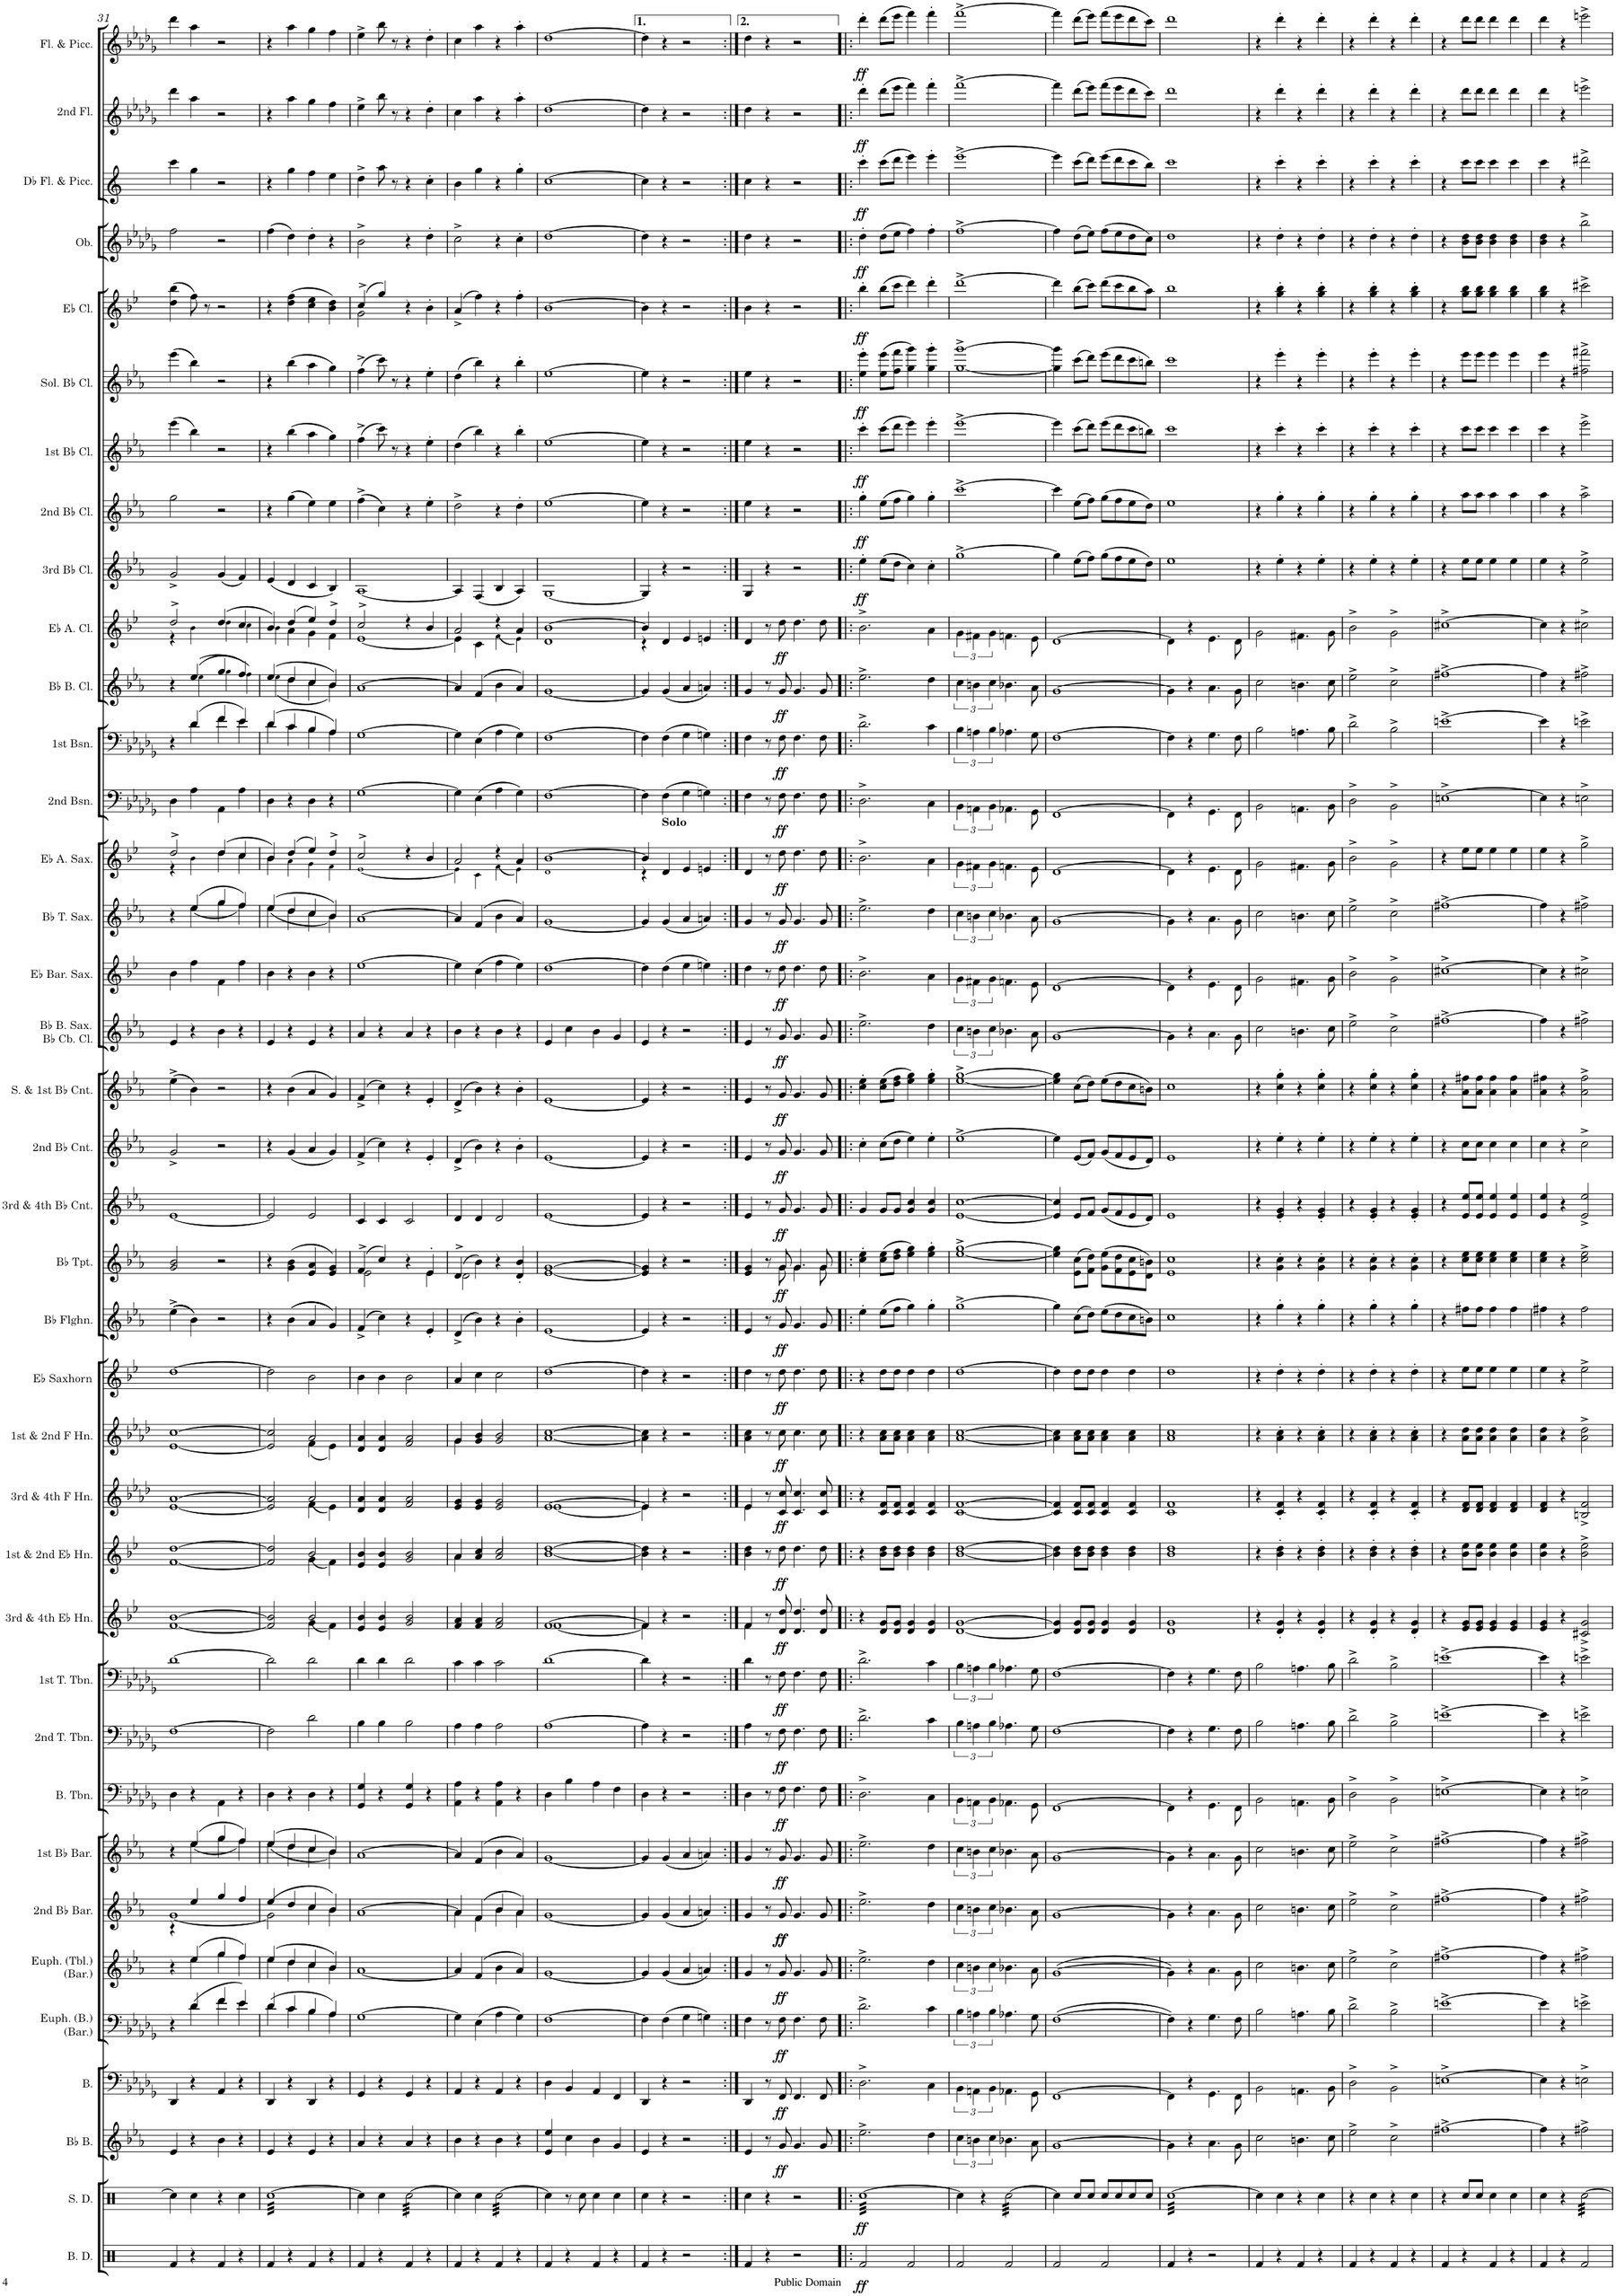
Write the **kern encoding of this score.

**kern	**dynam	**kern	**dynam	**kern	**dynam	**kern	**dynam	**kern	**dynam	**kern	**dynam	**kern	**dynam	**kern	**dynam	**kern	**dynam	**kern	**dynam	**kern	**dynam	**kern	**dynam	**kern	**dynam	**kern	**dynam	**kern	**dynam	**kern	**dynam	**kern	**dynam	**kern	**dynam	**kern	**dynam	**kern	**dynam	**kern	**dynam	**kern	**dynam	**kern	**dynam	**kern	**dynam	**kern	**dynam	**kern	**dynam	**kern	**dynam	**kern	**dynam	**kern	**dynam	**kern	**dynam	**kern	**dynam	**kern	**dynam	**kern	**dynam	**kern	**dynam	**kern	**dynam	**kern	**dynam	**kern	**dynam	**kern	**dynam
*part38	*part38	*part37	*part37	*part36	*part36	*part35	*part35	*part34	*part34	*part33	*part33	*part32	*part32	*part31	*part31	*part30	*part30	*part29	*part29	*part28	*part28	*part27	*part27	*part26	*part26	*part25	*part25	*part24	*part24	*part23	*part23	*part22	*part22	*part21	*part21	*part20	*part20	*part19	*part19	*part18	*part18	*part17	*part17	*part16	*part16	*part15	*part15	*part14	*part14	*part13	*part13	*part12	*part12	*part11	*part11	*part10	*part10	*part9	*part9	*part8	*part8	*part7	*part7	*part6	*part6	*part5	*part5	*part4	*part4	*part3	*part3	*part2	*part2	*part1	*part1
*staff38	*staff38	*staff37	*staff37	*staff36	*staff36	*staff35	*staff35	*staff34	*staff34	*staff33	*staff33	*staff32	*staff32	*staff31	*staff31	*staff30	*staff30	*staff29	*staff29	*staff28	*staff28	*staff27	*staff27	*staff26	*staff26	*staff25	*staff25	*staff24	*staff24	*staff23	*staff23	*staff22	*staff22	*staff21	*staff21	*staff20	*staff20	*staff19	*staff19	*staff18	*staff18	*staff17	*staff17	*staff16	*staff16	*staff15	*staff15	*staff14	*staff14	*staff13	*staff13	*staff12	*staff12	*staff11	*staff11	*staff10	*staff10	*staff9	*staff9	*staff8	*staff8	*staff7	*staff7	*staff6	*staff6	*staff5	*staff5	*staff4	*staff4	*staff3	*staff3	*staff2	*staff2	*staff1	*staff1
*I"BASS DRUM	*	*I"SIDE DRUM	*	*I"Bb BASS (TREBLE CLEF)	*	*I"BASSES	*	*I"EUPHONIUM (BASS CLEF) (BARITONE)	*	*I"EUPHONIUM (TREBLE CLEF) (BARITONE)	*	*I"2nd Bb BARITONE	*	*I"1st Bb BARITONE	*	*I"BASS TROMBONE	*	*I"2nd TENOR TROMBONE	*	*I"1st TENOR TROMBONE	*	*I"3rd &amp; 4th HORNS in Eb	*	*I"1st &amp; 2nd HORNS in Eb	*	*I"3rd &amp; 4th HORNS in F	*	*I"1st &amp; 2nd HORNS in F	*	*I"SOLO Eb SAXHORN	*	*I"Bb FLUGEL HORN	*	*I"Bb TRUMPETS	*	*I"3rd &amp; 4th Bb CORNETS	*	*I"2nd Bb CORNET	*	*I"SOLO &amp; 1st Bb CORNET	*	*I"Bb BASS SAXOPHONE  Bb CONTRA BASS CLARINET	*	*I"Eb BARITONE SAXOPHONE	*	*I"Bb TENOR SAXOPHONE	*	*I"Eb ALTO SAXOPHONE	*	*I"2nd BASSOON	*	*I"1st BASSOON	*	*I"Bb BASS CLARINET	*	*I"Eb ALTO CLARINET	*	*I"3rd Bb CLARINET	*	*I"2nd Bb CLARINET	*	*I"1st Bb CLARINET	*	*I"SOLO Bb CLARINET	*	*I"Eb CLARINETS	*	*I"OBOES	*	*I"Db FLUTE &amp; PICCOLO	*	*I"2nd CONCERT FLUTE	*	*I"CONCERT FLUTE &amp; PICCOLO	*
*I'B. D.	*	*I'S. D.	*	*I'Bb B.	*	*I'B.	*	*I'Euph. (B.) (Bar.)	*	*I'Euph. (Tbl.) (Bar.)	*	*I'2nd Bb Bar.	*	*I'1st Bb Bar.	*	*I'B. Tbn.	*	*I'2nd T. Tbn.	*	*I'1st T. Tbn.	*	*	*	*	*	*	*	*	*	*I'Eb Saxhorn	*	*I'Bb Flghn.	*	*I'Bb Tpt.	*	*I'3rd &amp; 4th Bb Cnt.	*	*I'2nd Bb Cnt.	*	*I'S. &amp; 1st Bb Cnt.	*	*I'Bb B. Sax.  Bb Cb. Cl.	*	*I'Eb Bar. Sax.	*	*I'Bb T. Sax.	*	*I'Eb A. Sax.	*	*I'2nd Bsn.	*	*I'1st Bsn.	*	*I'Bb B. Cl.	*	*I'Eb A. Cl.	*	*I'3rd Bb Cl.	*	*I'2nd Bb Cl.	*	*I'1st Bb Cl.	*	*I'Sol. Bb Cl.	*	*I'Eb Cl.	*	*I'Ob.	*	*I'Db Fl. &amp; Picc.	*	*I'2nd Fl.	*	*I'Fl. &amp; Picc.	*
!!LO:PB:g=z
*clefX	*	*clefX	*	*clefG2	*	*clefF4	*	*clefF4	*	*clefG2	*	*clefG2	*	*clefG2	*	*clefF4	*	*clefF4	*	*clefF4	*	*clefG2	*	*clefG2	*	*clefG2	*	*clefG2	*	*clefG2	*	*clefG2	*	*clefG2	*	*clefG2	*	*clefG2	*	*clefG2	*	*clefG2	*	*clefG2	*	*clefG2	*	*clefG2	*	*clefF4	*	*clefF4	*	*clefG2	*	*clefG2	*	*clefG2	*	*clefG2	*	*clefG2	*	*clefG2	*	*clefG2	*	*clefG2	*	*clefG2	*	*clefG2	*	*clefG2	*
*	*	*	*	*Trd15c26	*	*	*	*	*	*Trd8c14	*	*Trd8c14	*	*Trd8c14	*	*	*	*	*	*	*	*Trd5c9	*	*Trd5c9	*	*Trd4c7	*	*Trd4c7	*	*Trd5c9	*	*Trd1c2	*	*Trd1c2	*	*Trd1c2	*	*Trd1c2	*	*Trd1c2	*	*Trd15c26	*	*Trd12c21	*	*Trd8c14	*	*Trd5c9	*	*	*	*	*	*Trd8c14	*	*Trd5c9	*	*Trd1c2	*	*Trd1c2	*	*Trd1c2	*	*Trd1c2	*	*Trd-2c-3	*	*	*	*Trd0c-1	*	*	*	*Trd-7c-12	*
*k[]	*	*k[]	*	*k[b-e-a-]	*	*k[b-e-a-d-g-]	*	*k[b-e-a-d-g-]	*	*k[b-e-a-]	*	*k[b-e-a-]	*	*k[b-e-a-]	*	*k[b-e-a-d-g-]	*	*k[b-e-a-d-g-]	*	*k[b-e-a-d-g-]	*	*k[b-e-]	*	*k[b-e-]	*	*k[b-e-a-d-]	*	*k[b-e-a-d-]	*	*k[b-e-]	*	*k[b-e-a-]	*	*k[b-e-a-]	*	*k[b-e-a-]	*	*k[b-e-a-]	*	*k[b-e-a-]	*	*k[b-e-a-]	*	*k[b-e-]	*	*k[b-e-a-]	*	*k[b-e-]	*	*k[b-e-a-d-g-]	*	*k[b-e-a-d-g-]	*	*k[b-e-a-]	*	*k[b-e-]	*	*k[b-e-a-]	*	*k[b-e-a-]	*	*k[b-e-a-]	*	*k[b-e-a-]	*	*k[b-e-]	*	*k[b-e-a-d-g-]	*	*k[]	*	*k[b-e-a-d-g-]	*	*k[b-e-a-d-g-]	*
*M2/2	*	*M2/2	*	*M2/2	*	*M2/2	*	*M2/2	*	*M2/2	*	*M2/2	*	*M2/2	*	*M2/2	*	*M2/2	*	*M2/2	*	*M2/2	*	*M2/2	*	*M2/2	*	*M2/2	*	*M2/2	*	*M2/2	*	*M2/2	*	*M2/2	*	*M2/2	*	*M2/2	*	*M2/2	*	*M2/2	*	*M2/2	*	*M2/2	*	*M2/2	*	*M2/2	*	*M2/2	*	*M2/2	*	*M2/2	*	*M2/2	*	*M2/2	*	*M2/2	*	*M2/2	*	*M2/2	*	*M2/2	*	*M2/2	*	*M2/2	*
*met(c|)	*	*met(c|)	*	*met(c|)	*	*met(c|)	*	*met(c|)	*	*met(c|)	*	*met(c|)	*	*met(c|)	*	*met(c|)	*	*met(c|)	*	*met(c|)	*	*met(c|)	*	*met(c|)	*	*met(c|)	*	*met(c|)	*	*met(c|)	*	*met(c|)	*	*met(c|)	*	*met(c|)	*	*met(c|)	*	*met(c|)	*	*met(c|)	*	*met(c|)	*	*met(c|)	*	*met(c|)	*	*met(c|)	*	*met(c|)	*	*met(c|)	*	*met(c|)	*	*met(c|)	*	*met(c|)	*	*met(c|)	*	*met(c|)	*	*met(c|)	*	*met(c|)	*	*met(c|)	*	*met(c|)	*	*met(c|)	*
=31	=31	=31	=31	=31	=31	=31	=31	=31	=31	=31	=31	=31	=31	=31	=31	=31	=31	=31	=31	=31	=31	=31	=31	=31	=31	=31	=31	=31	=31	=31	=31	=31	=31	=31	=31	=31	=31	=31	=31	=31	=31	=31	=31	=31	=31	=31	=31	=31	=31	=31	=31	=31	=31	=31	=31	=31	=31	=31	=31	=31	=31	=31	=31	=31	=31	=31	=31	=31	=31	=31	=31	=31	=31	=31	=31
*	*	*	*	*	*	*	*	*^	*	*^	*	*^	*	*^	*	*	*	*	*	*	*	*	*	*	*	*	*	*	*	*	*	*	*	*	*	*	*	*	*	*	*	*	*	*	*	*^	*	*^	*	*	*	*^	*	*^	*	*^	*	*	*	*	*	*	*	*	*	*	*	*	*	*	*	*	*	*	*
4Rf/	.	4Rcc\]	.	4e-/	.	4DD-/	.	4r	4ryy	.	4r	4ryy	.	[<1g	4r	.	4r	4ryy	.	4D-\	.	[1F	.	[1d-	.	[<1f [1b-	.	[<1f [1dd	.	[<1e- [1a-	.	[1e- [1cc	.	[1dd	.	(>(>4ee-^\	.	2g/ 2b-/	.	[1e-	.	2g^/	.	(>4ee-^\	.	4e-/	.	4b-\	.	4r	4ryy	.	2dd^/	4r	.	4D-\	.	4r	4ryy	.	4r	4ryy	.	2dd^/	4r	.	2g^/	.	2gg\	.	(4eee-\	.	(4eee-\	.	(4dd\ 4bb-\	.	2ff\	.	4ccc\	.	4ddd-\	.	4ddd-\	.
4r	.	4Rcc\	.	4r	.	4r	.	(>4d-\	4d-/	.	4ee-\	(>4ee-/	.	.	4ee-/	.	((<4ee-/	4ee-\	.	4r	.	.	.	.	.	.	.	.	.	.	.	.	.	.	.	4b-\))	.	.	.	.	.	.	.	4b-\)	.	4r	.	4ff\	.	((<4ee-/	4ee-\	.	.	4b-!\	.	4A-\	.	(4d-/	4d-\	.	((>4ee-/	4ee-!\	.	.	4b-!\	.	.	.	.	.	4bb-\)	.	4bb-\)	.	8ff\)	.	.	.	4gg\	.	4aa-\	.	4aa-\	.
.	.	.	.	.	.	.	.	.	.	.	.	.	.	.	.	.	.	.	.	.	.	.	.	.	.	.	.	.	.	.	.	.	.	.	.	.	.	.	.	.	.	.	.	.	.	.	.	.	.	.	.	.	.	.	.	.	.	.	.	.	.	.	.	.	.	.	.	.	.	.	.	.	.	.	8r	.	.	.	.	.	.	.	.	.
4Rf/	.	4r	.	4b-\	.	4AA-/	.	4f\	4f/	.	4gg\	4gg/	.	.	4gg/	.	4gg/	4gg\	.	4AA-\	.	.	.	.	.	.	.	.	.	.	.	.	.	.	.	2r	.	2r	.	.	.	2r	.	2r	.	4b-\	.	4f\	.	4gg/	4gg\	.	(4dd/	4dd\	.	4AA-\	.	4f/	4f\	.	4gg/	4gg!\	.	(4dd/	4dd!\	.	(4g/	.	2r	.	2r	.	2r	.	2r	.	2r	.	2r	.	2r	.	2r	.
4r	.	4Rcc\	.	4r	.	4r	.	4e-\	4e-/)	.	4ff\	4ff/)	.	.	4ff/	.	4ff/)	4ff\)	.	4r	.	.	.	.	.	.	.	.	.	.	.	.	.	.	.	.	.	.	.	.	.	.	.	.	.	4r	.	4ff\	.	4ff/)	4ff\)	.	4cc/	4cc\	.	4A-\	.	4e-/)	4e-\	.	4ff/)	4ff!\)	.	4cc/	4cc!\	.	4f/)	.	.	.	.	.	.	.	.	.	.	.	.	.	.	.	.	.
=32	=32	=32	=32	=32	=32	=32	=32	=32	=32	=32	=32	=32	=32	=32	=32	=32	=32	=32	=32	=32	=32	=32	=32	=32	=32	=32	=32	=32	=32	=32	=32	=32	=32	=32	=32	=32	=32	=32	=32	=32	=32	=32	=32	=32	=32	=32	=32	=32	=32	=32	=32	=32	=32	=32	=32	=32	=32	=32	=32	=32	=32	=32	=32	=32	=32	=32	=32	=32	=32	=32	=32	=32	=32	=32	=32	=32	=32	=32	=32	=32	=32	=32	=32	=32
*	*	*	*	*	*	*	*	*	*	*	*	*	*	*	*	*	*	*	*	*	*	*	*	*	*	*^	*	*^	*	*^	*	*^	*	*	*	*	*	*	*	*	*	*	*	*	*	*	*	*	*	*	*	*	*	*	*	*	*	*	*	*	*	*	*	*	*	*	*	*	*	*	*	*	*	*	*	*	*	*	*	*	*	*	*	*
*	*	*tremolo	*	*	*	*	*	*	*	*	*	*	*	*	*	*	*	*	*	*	*	*	*	*	*	*	*	*	*	*	*	*	*	*	*	*	*	*	*	*	*	*	*	*	*	*	*	*	*	*	*	*	*	*	*	*	*	*	*	*	*	*	*	*	*	*	*	*	*	*	*	*	*	*	*	*	*	*	*	*	*	*	*	*	*	*	*	*
4Rf/	.	[32RccLLL	.	4e-/	.	4DD-/	.	(>4d-\	4d-/	.	4ee-\	(>4ee-/	.	(>2g\]	4ee-/	.	((4ee-/	4ee-\	.	4D-\	.	2F\]	.	2d-\]	.	2f/] 2b-/]	2ryy	.	2f/] 2dd/]	2ryy	.	2e-/] 2a-/]	2ryy	.	2e-/] 2cc/]	2ryy	.	2dd\]	.	4r	.	4r	.	2e-/]	.	4r	.	4r	.	4e-/	.	4b-\	.	((4ee-/	4ee-\	.	4b-/)	4b-\	.	4D-\	.	(4d-/	4d-\	.	(4ee-/	(4ee-!\	.	4b-/)	4b-!\	.	(4e-/	.	4r	.	4r	.	4r	.	4r	.	(4ff\	.	4r	.	4r	.	4r	.
.	.	32Rcc	.	.	.	.	.	.	.	.	.	.	.	.	.	.	.	.	.	.	.	.	.	.	.	.	.	.	.	.	.	.	.	.	.	.	.	.	.	.	.	.	.	.	.	.	.	.	.	.	.	.	.	.	.	.	.	.	.	.	.	.	.	.	.	.	.	.	.	.	.	.	.	.	.	.	.	.	.	.	.	.	.	.	.	.	.	.
.	.	32Rcc	.	.	.	.	.	.	.	.	.	.	.	.	.	.	.	.	.	.	.	.	.	.	.	.	.	.	.	.	.	.	.	.	.	.	.	.	.	.	.	.	.	.	.	.	.	.	.	.	.	.	.	.	.	.	.	.	.	.	.	.	.	.	.	.	.	.	.	.	.	.	.	.	.	.	.	.	.	.	.	.	.	.	.	.	.	.
.	.	32Rcc	.	.	.	.	.	.	.	.	.	.	.	.	.	.	.	.	.	.	.	.	.	.	.	.	.	.	.	.	.	.	.	.	.	.	.	.	.	.	.	.	.	.	.	.	.	.	.	.	.	.	.	.	.	.	.	.	.	.	.	.	.	.	.	.	.	.	.	.	.	.	.	.	.	.	.	.	.	.	.	.	.	.	.	.	.	.
.	.	32Rcc	.	.	.	.	.	.	.	.	.	.	.	.	.	.	.	.	.	.	.	.	.	.	.	.	.	.	.	.	.	.	.	.	.	.	.	.	.	.	.	.	.	.	.	.	.	.	.	.	.	.	.	.	.	.	.	.	.	.	.	.	.	.	.	.	.	.	.	.	.	.	.	.	.	.	.	.	.	.	.	.	.	.	.	.	.	.
.	.	32Rcc	.	.	.	.	.	.	.	.	.	.	.	.	.	.	.	.	.	.	.	.	.	.	.	.	.	.	.	.	.	.	.	.	.	.	.	.	.	.	.	.	.	.	.	.	.	.	.	.	.	.	.	.	.	.	.	.	.	.	.	.	.	.	.	.	.	.	.	.	.	.	.	.	.	.	.	.	.	.	.	.	.	.	.	.	.	.
.	.	32Rcc	.	.	.	.	.	.	.	.	.	.	.	.	.	.	.	.	.	.	.	.	.	.	.	.	.	.	.	.	.	.	.	.	.	.	.	.	.	.	.	.	.	.	.	.	.	.	.	.	.	.	.	.	.	.	.	.	.	.	.	.	.	.	.	.	.	.	.	.	.	.	.	.	.	.	.	.	.	.	.	.	.	.	.	.	.	.
.	.	32Rcc	.	.	.	.	.	.	.	.	.	.	.	.	.	.	.	.	.	.	.	.	.	.	.	.	.	.	.	.	.	.	.	.	.	.	.	.	.	.	.	.	.	.	.	.	.	.	.	.	.	.	.	.	.	.	.	.	.	.	.	.	.	.	.	.	.	.	.	.	.	.	.	.	.	.	.	.	.	.	.	.	.	.	.	.	.	.
4r	.	32Rcc	.	4r	.	4r	.	4c\	4c/	.	4dd\	4dd/	.	.	4dd/	.	4dd/	4dd\	.	4r	.	.	.	.	.	.	.	.	.	.	.	.	.	.	.	.	.	.	.	(>(>4b-\	.	(>4g\ 4b-\	.	.	.	(4g/	.	(>4b-\	.	4r	.	4r	.	4dd/	4dd\	.	(4dd/	4a!\	.	4r	.	4c/	4c\	.	4dd/	4dd\	.	(4dd/	4a\	.	4d/	.	(4gg\	.	(4bb-\	.	(4bb-\	.	(4dd\ 4ff\	.	4dd-\)	.	4gg\	.	4aa-\	.	4aa-\	.
.	.	32Rcc	.	.	.	.	.	.	.	.	.	.	.	.	.	.	.	.	.	.	.	.	.	.	.	.	.	.	.	.	.	.	.	.	.	.	.	.	.	.	.	.	.	.	.	.	.	.	.	.	.	.	.	.	.	.	.	.	.	.	.	.	.	.	.	.	.	.	.	.	.	.	.	.	.	.	.	.	.	.	.	.	.	.	.	.	.	.
.	.	32Rcc	.	.	.	.	.	.	.	.	.	.	.	.	.	.	.	.	.	.	.	.	.	.	.	.	.	.	.	.	.	.	.	.	.	.	.	.	.	.	.	.	.	.	.	.	.	.	.	.	.	.	.	.	.	.	.	.	.	.	.	.	.	.	.	.	.	.	.	.	.	.	.	.	.	.	.	.	.	.	.	.	.	.	.	.	.	.
.	.	32Rcc	.	.	.	.	.	.	.	.	.	.	.	.	.	.	.	.	.	.	.	.	.	.	.	.	.	.	.	.	.	.	.	.	.	.	.	.	.	.	.	.	.	.	.	.	.	.	.	.	.	.	.	.	.	.	.	.	.	.	.	.	.	.	.	.	.	.	.	.	.	.	.	.	.	.	.	.	.	.	.	.	.	.	.	.	.	.
.	.	32Rcc	.	.	.	.	.	.	.	.	.	.	.	.	.	.	.	.	.	.	.	.	.	.	.	.	.	.	.	.	.	.	.	.	.	.	.	.	.	.	.	.	.	.	.	.	.	.	.	.	.	.	.	.	.	.	.	.	.	.	.	.	.	.	.	.	.	.	.	.	.	.	.	.	.	.	.	.	.	.	.	.	.	.	.	.	.	.
.	.	32Rcc	.	.	.	.	.	.	.	.	.	.	.	.	.	.	.	.	.	.	.	.	.	.	.	.	.	.	.	.	.	.	.	.	.	.	.	.	.	.	.	.	.	.	.	.	.	.	.	.	.	.	.	.	.	.	.	.	.	.	.	.	.	.	.	.	.	.	.	.	.	.	.	.	.	.	.	.	.	.	.	.	.	.	.	.	.	.
.	.	32Rcc	.	.	.	.	.	.	.	.	.	.	.	.	.	.	.	.	.	.	.	.	.	.	.	.	.	.	.	.	.	.	.	.	.	.	.	.	.	.	.	.	.	.	.	.	.	.	.	.	.	.	.	.	.	.	.	.	.	.	.	.	.	.	.	.	.	.	.	.	.	.	.	.	.	.	.	.	.	.	.	.	.	.	.	.	.	.
.	.	32Rcc	.	.	.	.	.	.	.	.	.	.	.	.	.	.	.	.	.	.	.	.	.	.	.	.	.	.	.	.	.	.	.	.	.	.	.	.	.	.	.	.	.	.	.	.	.	.	.	.	.	.	.	.	.	.	.	.	.	.	.	.	.	.	.	.	.	.	.	.	.	.	.	.	.	.	.	.	.	.	.	.	.	.	.	.	.	.
4Rf/	.	32Rcc	.	4e-/	.	4DD-/	.	4B-\	4B-/	.	4cc\	4cc/	.	4cc\	4cc/	.	4cc/	4cc\	.	4D-\	.	2d-\	.	2d-\	.	(2b-/	4g\	.	(2b-/	4g\	.	(2a-/	4f\	.	2a-/	(4f\	.	2b-\	.	4a-/	.	4e-/ 4a-/	.	2e-/	.	4a-/	.	4a-/	.	4e-/	.	4b-\	.	4cc/	4cc\	.	4ee-/)	4g!\	.	4D-\	.	4B-/	4B-\	.	4cc/	4cc\	.	4ee-/)	4g\	.	4c/	.	4ee-\)	.	4aa-\	.	4aa-\	.	4cc\ 4ee-\	.	4dd-'\	.	4ff\	.	4gg-\	.	4gg-\	.
.	.	32Rcc	.	.	.	.	.	.	.	.	.	.	.	.	.	.	.	.	.	.	.	.	.	.	.	.	.	.	.	.	.	.	.	.	.	.	.	.	.	.	.	.	.	.	.	.	.	.	.	.	.	.	.	.	.	.	.	.	.	.	.	.	.	.	.	.	.	.	.	.	.	.	.	.	.	.	.	.	.	.	.	.	.	.	.	.	.	.
.	.	32Rcc	.	.	.	.	.	.	.	.	.	.	.	.	.	.	.	.	.	.	.	.	.	.	.	.	.	.	.	.	.	.	.	.	.	.	.	.	.	.	.	.	.	.	.	.	.	.	.	.	.	.	.	.	.	.	.	.	.	.	.	.	.	.	.	.	.	.	.	.	.	.	.	.	.	.	.	.	.	.	.	.	.	.	.	.	.	.
.	.	32Rcc	.	.	.	.	.	.	.	.	.	.	.	.	.	.	.	.	.	.	.	.	.	.	.	.	.	.	.	.	.	.	.	.	.	.	.	.	.	.	.	.	.	.	.	.	.	.	.	.	.	.	.	.	.	.	.	.	.	.	.	.	.	.	.	.	.	.	.	.	.	.	.	.	.	.	.	.	.	.	.	.	.	.	.	.	.	.
.	.	32Rcc	.	.	.	.	.	.	.	.	.	.	.	.	.	.	.	.	.	.	.	.	.	.	.	.	.	.	.	.	.	.	.	.	.	.	.	.	.	.	.	.	.	.	.	.	.	.	.	.	.	.	.	.	.	.	.	.	.	.	.	.	.	.	.	.	.	.	.	.	.	.	.	.	.	.	.	.	.	.	.	.	.	.	.	.	.	.
.	.	32Rcc	.	.	.	.	.	.	.	.	.	.	.	.	.	.	.	.	.	.	.	.	.	.	.	.	.	.	.	.	.	.	.	.	.	.	.	.	.	.	.	.	.	.	.	.	.	.	.	.	.	.	.	.	.	.	.	.	.	.	.	.	.	.	.	.	.	.	.	.	.	.	.	.	.	.	.	.	.	.	.	.	.	.	.	.	.	.
.	.	32Rcc	.	.	.	.	.	.	.	.	.	.	.	.	.	.	.	.	.	.	.	.	.	.	.	.	.	.	.	.	.	.	.	.	.	.	.	.	.	.	.	.	.	.	.	.	.	.	.	.	.	.	.	.	.	.	.	.	.	.	.	.	.	.	.	.	.	.	.	.	.	.	.	.	.	.	.	.	.	.	.	.	.	.	.	.	.	.
.	.	32Rcc	.	.	.	.	.	.	.	.	.	.	.	.	.	.	.	.	.	.	.	.	.	.	.	.	.	.	.	.	.	.	.	.	.	.	.	.	.	.	.	.	.	.	.	.	.	.	.	.	.	.	.	.	.	.	.	.	.	.	.	.	.	.	.	.	.	.	.	.	.	.	.	.	.	.	.	.	.	.	.	.	.	.	.	.	.	.
4r	.	32Rcc	.	4r	.	4r	.	4A-\	4A-/)	.	4b-\	4b-/)	.	4b-\	4b-/)	.	4b-/)	4b-\)	.	4r	.	.	.	.	.	.	4f\)	.	.	4f\)	.	.	4e-\)	.	.	4e-\)	.	.	.	4g/))	.	4e-/ 4g/)	.	.	.	4g/)	.	4g/)	.	4r	.	4r	.	4b-/)	4b-\)	.	4dd^/	4f!\	.	4r	.	4A-/)	4A-\	.	4b-/)	4b-\)	.	4dd^/	4f\	.	4B-/)	.	4ee-\	.	4gg\)	.	4gg\)	.	4b-\ 4dd\)	.	4r	.	4ee\	.	4ff\	.	4ff\	.
.	.	32Rcc	.	.	.	.	.	.	.	.	.	.	.	.	.	.	.	.	.	.	.	.	.	.	.	.	.	.	.	.	.	.	.	.	.	.	.	.	.	.	.	.	.	.	.	.	.	.	.	.	.	.	.	.	.	.	.	.	.	.	.	.	.	.	.	.	.	.	.	.	.	.	.	.	.	.	.	.	.	.	.	.	.	.	.	.	.	.
.	.	32Rcc	.	.	.	.	.	.	.	.	.	.	.	.	.	.	.	.	.	.	.	.	.	.	.	.	.	.	.	.	.	.	.	.	.	.	.	.	.	.	.	.	.	.	.	.	.	.	.	.	.	.	.	.	.	.	.	.	.	.	.	.	.	.	.	.	.	.	.	.	.	.	.	.	.	.	.	.	.	.	.	.	.	.	.	.	.	.
.	.	32Rcc	.	.	.	.	.	.	.	.	.	.	.	.	.	.	.	.	.	.	.	.	.	.	.	.	.	.	.	.	.	.	.	.	.	.	.	.	.	.	.	.	.	.	.	.	.	.	.	.	.	.	.	.	.	.	.	.	.	.	.	.	.	.	.	.	.	.	.	.	.	.	.	.	.	.	.	.	.	.	.	.	.	.	.	.	.	.
.	.	32Rcc	.	.	.	.	.	.	.	.	.	.	.	.	.	.	.	.	.	.	.	.	.	.	.	.	.	.	.	.	.	.	.	.	.	.	.	.	.	.	.	.	.	.	.	.	.	.	.	.	.	.	.	.	.	.	.	.	.	.	.	.	.	.	.	.	.	.	.	.	.	.	.	.	.	.	.	.	.	.	.	.	.	.	.	.	.	.
.	.	32Rcc	.	.	.	.	.	.	.	.	.	.	.	.	.	.	.	.	.	.	.	.	.	.	.	.	.	.	.	.	.	.	.	.	.	.	.	.	.	.	.	.	.	.	.	.	.	.	.	.	.	.	.	.	.	.	.	.	.	.	.	.	.	.	.	.	.	.	.	.	.	.	.	.	.	.	.	.	.	.	.	.	.	.	.	.	.	.
.	.	32Rcc	.	.	.	.	.	.	.	.	.	.	.	.	.	.	.	.	.	.	.	.	.	.	.	.	.	.	.	.	.	.	.	.	.	.	.	.	.	.	.	.	.	.	.	.	.	.	.	.	.	.	.	.	.	.	.	.	.	.	.	.	.	.	.	.	.	.	.	.	.	.	.	.	.	.	.	.	.	.	.	.	.	.	.	.	.	.
.	.	32RccJJJ	.	.	.	.	.	.	.	.	.	.	.	.	.	.	.	.	.	.	.	.	.	.	.	.	.	.	.	.	.	.	.	.	.	.	.	.	.	.	.	.	.	.	.	.	.	.	.	.	.	.	.	.	.	.	.	.	.	.	.	.	.	.	.	.	.	.	.	.	.	.	.	.	.	.	.	.	.	.	.	.	.	.	.	.	.	.
*	*	*Xtremolo	*	*	*	*	*	*	*	*	*	*	*	*	*	*	*	*	*	*	*	*	*	*	*	*	*	*	*	*	*	*	*	*	*	*	*	*	*	*	*	*	*	*	*	*	*	*	*	*	*	*	*	*	*	*	*	*	*	*	*	*	*	*	*	*	*	*	*	*	*	*	*	*	*	*	*	*	*	*	*	*	*	*	*	*	*	*
*	*	*	*	*	*	*	*	*v	*v	*	*	*	*	*v	*v	*	*v	*v	*	*	*	*	*	*	*	*v	*v	*	*v	*v	*	*v	*v	*	*v	*v	*	*	*	*	*	*	*	*	*	*	*	*	*	*	*	*	*	*v	*v	*	*	*	*	*	*	*v	*v	*	*v	*v	*	*	*	*	*	*	*	*	*	*	*	*	*	*	*	*	*	*	*	*	*	*
*	*	*	*	*	*	*	*	*	*	*v	*v	*	*	*	*	*	*	*	*	*	*	*	*	*	*	*	*	*	*	*	*	*	*	*	*	*	*	*	*	*	*	*	*	*	*	*	*	*	*	*	*	*	*	*	*	*	*	*	*	*	*	*	*	*	*	*	*	*	*	*	*	*	*	*	*	*	*	*
=33	=33	=33	=33	=33	=33	=33	=33	=33	=33	=33	=33	=33	=33	=33	=33	=33	=33	=33	=33	=33	=33	=33	=33	=33	=33	=33	=33	=33	=33	=33	=33	=33	=33	=33	=33	=33	=33	=33	=33	=33	=33	=33	=33	=33	=33	=33	=33	=33	=33	=33	=33	=33	=33	=33	=33	=33	=33	=33	=33	=33	=33	=33	=33	=33	=33	=33	=33	=33	=33	=33	=33	=33	=33	=33	=33	=33	=33
*	*	*	*	*	*	*	*	*	*	*	*	*	*	*	*	*	*	*	*	*	*	*	*	*	*	*	*	*	*	*	*	*	*	*^	*	*	*	*	*	*	*	*	*	*	*	*	*	*	*	*	*	*	*	*	*	*	*	*	*	*	*	*	*	*	*	*	*	*^	*	*	*	*	*	*	*	*	*
4Rf/	.	4Rcc\]	.	4a-/	.	4GG-/	.	[1G-	.	[1a-	.	[1a-	.	[1a-	.	4GG-/ 4G-/	.	4B-\	.	4d-\	.	4e-/ 4b-/	.	4e-/ 4b-/	.	4d-/ 4a-/	.	4d-/ 4a-/	.	4b-\	.	(>(>4f^/	.	(4f^/	2e-\	.	4c/	.	(4f^/	.	(>4f^/	.	4a-/	.	[1ee-	.	[1a-	.	2cc^/	[1e-!	.	[1G-	.	[1G-	.	[1a-	.	2cc^/	[1e-	.	[1A-	.	(4ff^\	.	(4ff^\	.	(4ff^\	.	(4cc^/	2g\	.	2b-^\	.	4dd^\	.	4ee-^\	.	4ee-^\	.
4r	.	4Rcc\	.	4r	.	4r	.	.	.	.	.	.	.	.	.	4r	.	4B-\	.	4d-\	.	4e-/ 4b-/	.	4e-/ 4b-/	.	4d-/ 4a-/	.	4d-/ 4a-/	.	4b-\	.	4cc\))	.	4cc/)	.	.	4c/	.	4cc\)	.	4cc\)	.	4r	.	.	.	.	.	.	.	.	.	.	.	.	.	.	.	.	.	.	.	4cc\)	.	8ccc\)	.	8ccc\)	.	4gg/)	.	.	.	.	8aa\	.	8bb-\	.	8bb-\	.
.	.	.	.	.	.	.	.	.	.	.	.	.	.	.	.	.	.	.	.	.	.	.	.	.	.	.	.	.	.	.	.	.	.	.	.	.	.	.	.	.	.	.	.	.	.	.	.	.	.	.	.	.	.	.	.	.	.	.	.	.	.	.	.	.	8r	.	8r	.	.	.	.	.	.	8r	.	8r	.	8r	.
*	*	*tremolo	*	*	*	*	*	*	*	*	*	*	*	*	*	*	*	*	*	*	*	*	*	*	*	*	*	*	*	*	*	*	*	*	*	*	*	*	*	*	*	*	*	*	*	*	*	*	*	*	*	*	*	*	*	*	*	*	*	*	*	*	*	*	*	*	*	*	*	*	*	*	*	*	*	*	*	*	*
4Rf/	.	[32Rcc\LLL	.	4a-/	.	4GG-/	.	.	.	.	.	.	.	.	.	4GG-/ 4G-/	.	2B-\	.	2d-\	.	2g/ 2b-/	.	2g/ 2b-/	.	2f/ 2a-/	.	2f/ 2a-/	.	2b-\	.	4r	.	4r	4ryy	.	2c/	.	4r	.	4r	.	4a-/	.	.	.	.	.	4r	.	.	.	.	.	.	.	.	4r	.	.	.	.	4r	.	4r	.	4r	.	4r	2ryy	.	4r	.	4r	.	4r	.	4r	.
.	.	32Rcc\	.	.	.	.	.	.	.	.	.	.	.	.	.	.	.	.	.	.	.	.	.	.	.	.	.	.	.	.	.	.	.	.	.	.	.	.	.	.	.	.	.	.	.	.	.	.	.	.	.	.	.	.	.	.	.	.	.	.	.	.	.	.	.	.	.	.	.	.	.	.	.	.	.	.	.	.	.
.	.	32Rcc\	.	.	.	.	.	.	.	.	.	.	.	.	.	.	.	.	.	.	.	.	.	.	.	.	.	.	.	.	.	.	.	.	.	.	.	.	.	.	.	.	.	.	.	.	.	.	.	.	.	.	.	.	.	.	.	.	.	.	.	.	.	.	.	.	.	.	.	.	.	.	.	.	.	.	.	.	.
.	.	32Rcc\	.	.	.	.	.	.	.	.	.	.	.	.	.	.	.	.	.	.	.	.	.	.	.	.	.	.	.	.	.	.	.	.	.	.	.	.	.	.	.	.	.	.	.	.	.	.	.	.	.	.	.	.	.	.	.	.	.	.	.	.	.	.	.	.	.	.	.	.	.	.	.	.	.	.	.	.	.
.	.	32Rcc\	.	.	.	.	.	.	.	.	.	.	.	.	.	.	.	.	.	.	.	.	.	.	.	.	.	.	.	.	.	.	.	.	.	.	.	.	.	.	.	.	.	.	.	.	.	.	.	.	.	.	.	.	.	.	.	.	.	.	.	.	.	.	.	.	.	.	.	.	.	.	.	.	.	.	.	.	.
.	.	32Rcc\	.	.	.	.	.	.	.	.	.	.	.	.	.	.	.	.	.	.	.	.	.	.	.	.	.	.	.	.	.	.	.	.	.	.	.	.	.	.	.	.	.	.	.	.	.	.	.	.	.	.	.	.	.	.	.	.	.	.	.	.	.	.	.	.	.	.	.	.	.	.	.	.	.	.	.	.	.
.	.	32Rcc\	.	.	.	.	.	.	.	.	.	.	.	.	.	.	.	.	.	.	.	.	.	.	.	.	.	.	.	.	.	.	.	.	.	.	.	.	.	.	.	.	.	.	.	.	.	.	.	.	.	.	.	.	.	.	.	.	.	.	.	.	.	.	.	.	.	.	.	.	.	.	.	.	.	.	.	.	.
.	.	32Rcc\	.	.	.	.	.	.	.	.	.	.	.	.	.	.	.	.	.	.	.	.	.	.	.	.	.	.	.	.	.	.	.	.	.	.	.	.	.	.	.	.	.	.	.	.	.	.	.	.	.	.	.	.	.	.	.	.	.	.	.	.	.	.	.	.	.	.	.	.	.	.	.	.	.	.	.	.	.
4r	.	32Rcc\	.	4r	.	4r	.	.	.	.	.	.	.	.	.	4r	.	.	.	.	.	.	.	.	.	.	.	.	.	.	.	4e-'/	.	4e-'/	4e-\	.	.	.	4e-'/	.	4e-'/	.	4r	.	.	.	.	.	4b-/	.	.	.	.	.	.	.	.	4b-/	.	.	.	.	4ee-'\	.	4ee-'\	.	4ee-'\	.	4b-'\	.	.	4dd-'\	.	4cc'\	.	4dd-'\	.	4dd-'\	.
.	.	32Rcc\	.	.	.	.	.	.	.	.	.	.	.	.	.	.	.	.	.	.	.	.	.	.	.	.	.	.	.	.	.	.	.	.	.	.	.	.	.	.	.	.	.	.	.	.	.	.	.	.	.	.	.	.	.	.	.	.	.	.	.	.	.	.	.	.	.	.	.	.	.	.	.	.	.	.	.	.	.
.	.	32Rcc\	.	.	.	.	.	.	.	.	.	.	.	.	.	.	.	.	.	.	.	.	.	.	.	.	.	.	.	.	.	.	.	.	.	.	.	.	.	.	.	.	.	.	.	.	.	.	.	.	.	.	.	.	.	.	.	.	.	.	.	.	.	.	.	.	.	.	.	.	.	.	.	.	.	.	.	.	.
.	.	32Rcc\	.	.	.	.	.	.	.	.	.	.	.	.	.	.	.	.	.	.	.	.	.	.	.	.	.	.	.	.	.	.	.	.	.	.	.	.	.	.	.	.	.	.	.	.	.	.	.	.	.	.	.	.	.	.	.	.	.	.	.	.	.	.	.	.	.	.	.	.	.	.	.	.	.	.	.	.	.
.	.	32Rcc\	.	.	.	.	.	.	.	.	.	.	.	.	.	.	.	.	.	.	.	.	.	.	.	.	.	.	.	.	.	.	.	.	.	.	.	.	.	.	.	.	.	.	.	.	.	.	.	.	.	.	.	.	.	.	.	.	.	.	.	.	.	.	.	.	.	.	.	.	.	.	.	.	.	.	.	.	.
.	.	32Rcc\	.	.	.	.	.	.	.	.	.	.	.	.	.	.	.	.	.	.	.	.	.	.	.	.	.	.	.	.	.	.	.	.	.	.	.	.	.	.	.	.	.	.	.	.	.	.	.	.	.	.	.	.	.	.	.	.	.	.	.	.	.	.	.	.	.	.	.	.	.	.	.	.	.	.	.	.	.
.	.	32Rcc\	.	.	.	.	.	.	.	.	.	.	.	.	.	.	.	.	.	.	.	.	.	.	.	.	.	.	.	.	.	.	.	.	.	.	.	.	.	.	.	.	.	.	.	.	.	.	.	.	.	.	.	.	.	.	.	.	.	.	.	.	.	.	.	.	.	.	.	.	.	.	.	.	.	.	.	.	.
.	.	32Rcc\JJJ	.	.	.	.	.	.	.	.	.	.	.	.	.	.	.	.	.	.	.	.	.	.	.	.	.	.	.	.	.	.	.	.	.	.	.	.	.	.	.	.	.	.	.	.	.	.	.	.	.	.	.	.	.	.	.	.	.	.	.	.	.	.	.	.	.	.	.	.	.	.	.	.	.	.	.	.	.
*	*	*Xtremolo	*	*	*	*	*	*	*	*	*	*	*	*	*	*	*	*	*	*	*	*	*	*	*	*	*	*	*	*	*	*	*	*	*	*	*	*	*	*	*	*	*	*	*	*	*	*	*	*	*	*	*	*	*	*	*	*	*	*	*	*	*	*	*	*	*	*	*	*	*	*	*	*	*	*	*	*	*
*	*	*	*	*	*	*	*	*	*	*	*	*	*	*	*	*	*	*	*	*	*	*	*	*	*	*	*	*	*	*	*	*	*	*	*	*	*	*	*	*	*	*	*	*	*	*	*	*	*	*	*	*	*	*	*	*	*	*	*	*	*	*	*	*	*	*	*	*	*v	*v	*	*	*	*	*	*	*	*	*
=34	=34	=34	=34	=34	=34	=34	=34	=34	=34	=34	=34	=34	=34	=34	=34	=34	=34	=34	=34	=34	=34	=34	=34	=34	=34	=34	=34	=34	=34	=34	=34	=34	=34	=34	=34	=34	=34	=34	=34	=34	=34	=34	=34	=34	=34	=34	=34	=34	=34	=34	=34	=34	=34	=34	=34	=34	=34	=34	=34	=34	=34	=34	=34	=34	=34	=34	=34	=34	=34	=34	=34	=34	=34	=34	=34	=34	=34	=34
*	*	*	*	*	*	*	*	*	*	*	*	*^	*	*	*	*	*	*	*	*	*	*	*	*^	*	*	*	*^	*	*	*	*	*	*	*	*	*	*	*	*	*	*	*	*	*	*	*	*	*	*	*	*	*	*	*	*	*	*	*	*	*	*	*	*	*	*	*	*	*	*	*	*	*	*	*	*	*	*
4Rf/	.	4Rcc\]	.	4b-\	.	4AA-/	.	4G-\]	.	4a-/]	.	4a-/]	4a-\	.	4a-/]	.	4AA-\ 4A-\	.	4A-\	.	4c\	.	4f/ 4a/	.	4a/	4a\	.	4e-/ 4g/	.	4g/	4g\	.	4a/	.	(>(>4d^/	.	(>4d^/	2d\	.	4d/	.	(4d^/	.	(>4d^/	.	4b-\	.	4ee-\]	.	4a-/]	.	2a/	4e-!\]	.	4G-\]	.	4G-\]	.	4a-/]	.	2a/	4e-\]	.	4A-/]	.	2dd^\	.	(4dd\	.	(4dd\	.	(4a^/	.	2cc^\	.	4b\	.	4cc\	.	4cc\	.
4r	.	4Rcc\	.	4r	.	4r	.	(4E-\	.	(4f/	.	(4f/	4f\	.	(4f/	.	4r	.	4A-\	.	4c\	.	4f/ 4a/	.	4cc/	4a/	.	4e-/ 4g/	.	4b-/	4g/	.	4cc\	.	4b-\))	.	4b-\)	.	.	4d/	.	4b-\)	.	4b-\)	.	4r	.	(4cc\	.	(4f/	.	.	4c!\	.	(4E-\	.	(4E-\	.	(4f/	.	.	4c\	.	(4F/	.	.	.	4bb-\)	.	4bb-\)	.	4ff\)	.	.	.	4gg\	.	4aa-\	.	4aa-\	.
*	*	*tremolo	*	*	*	*	*	*	*	*	*	*	*	*	*	*	*	*	*	*	*	*	*	*	*	*	*	*	*	*	*	*	*	*	*	*	*	*	*	*	*	*	*	*	*	*	*	*	*	*	*	*	*	*	*	*	*	*	*	*	*	*	*	*	*	*	*	*	*	*	*	*	*	*	*	*	*	*	*	*	*
4Rf/	.	[32Rcc\LLL	.	4b-\	.	4AA-/	.	4A-\	.	4b-\	.	4b-/	4b-\	.	4b-\	.	4AA-\ 4A-\	.	2A-\	.	2c\	.	2f/ 2a/	.	2cc/	2a/	.	2e-/ 2g/	.	2b-/	2g/	.	2cc\	.	4r	.	4r	2ryy	.	2d/	.	4r	.	4r	.	4b-\	.	4ff\	.	4b-\	.	(4r	4f!\	.	4A-\	.	4A-\	.	4b-\	.	(4r	4f!\	.	4B-/	.	4r	.	4r	.	4r	.	4r	.	4r	.	4r	.	4r	.	4r	.
.	.	32Rcc\	.	.	.	.	.	.	.	.	.	.	.	.	.	.	.	.	.	.	.	.	.	.	.	.	.	.	.	.	.	.	.	.	.	.	.	.	.	.	.	.	.	.	.	.	.	.	.	.	.	.	.	.	.	.	.	.	.	.	.	.	.	.	.	.	.	.	.	.	.	.	.	.	.	.	.	.	.	.	.
.	.	32Rcc\	.	.	.	.	.	.	.	.	.	.	.	.	.	.	.	.	.	.	.	.	.	.	.	.	.	.	.	.	.	.	.	.	.	.	.	.	.	.	.	.	.	.	.	.	.	.	.	.	.	.	.	.	.	.	.	.	.	.	.	.	.	.	.	.	.	.	.	.	.	.	.	.	.	.	.	.	.	.	.
.	.	32Rcc\	.	.	.	.	.	.	.	.	.	.	.	.	.	.	.	.	.	.	.	.	.	.	.	.	.	.	.	.	.	.	.	.	.	.	.	.	.	.	.	.	.	.	.	.	.	.	.	.	.	.	.	.	.	.	.	.	.	.	.	.	.	.	.	.	.	.	.	.	.	.	.	.	.	.	.	.	.	.	.
.	.	32Rcc\	.	.	.	.	.	.	.	.	.	.	.	.	.	.	.	.	.	.	.	.	.	.	.	.	.	.	.	.	.	.	.	.	.	.	.	.	.	.	.	.	.	.	.	.	.	.	.	.	.	.	.	.	.	.	.	.	.	.	.	.	.	.	.	.	.	.	.	.	.	.	.	.	.	.	.	.	.	.	.
.	.	32Rcc\	.	.	.	.	.	.	.	.	.	.	.	.	.	.	.	.	.	.	.	.	.	.	.	.	.	.	.	.	.	.	.	.	.	.	.	.	.	.	.	.	.	.	.	.	.	.	.	.	.	.	.	.	.	.	.	.	.	.	.	.	.	.	.	.	.	.	.	.	.	.	.	.	.	.	.	.	.	.	.
.	.	32Rcc\	.	.	.	.	.	.	.	.	.	.	.	.	.	.	.	.	.	.	.	.	.	.	.	.	.	.	.	.	.	.	.	.	.	.	.	.	.	.	.	.	.	.	.	.	.	.	.	.	.	.	.	.	.	.	.	.	.	.	.	.	.	.	.	.	.	.	.	.	.	.	.	.	.	.	.	.	.	.	.
.	.	32Rcc\	.	.	.	.	.	.	.	.	.	.	.	.	.	.	.	.	.	.	.	.	.	.	.	.	.	.	.	.	.	.	.	.	.	.	.	.	.	.	.	.	.	.	.	.	.	.	.	.	.	.	.	.	.	.	.	.	.	.	.	.	.	.	.	.	.	.	.	.	.	.	.	.	.	.	.	.	.	.	.
4r	.	32Rcc\	.	4r	.	4r	.	4G-\)	.	4a-/)	.	4a-/)	4a-\	.	4a-/)	.	4r	.	.	.	.	.	.	.	.	.	.	.	.	.	.	.	.	.	4b-'\	.	4d/' 4b-/'	.	.	.	.	4b-'\	.	4b-'\	.	4r	.	4ee-\)	.	4a-/)	.	4a/	4e-!\)	.	4G-\)	.	4G-\)	.	4a-/)	.	4a/	4e-!\)	.	4A-/)	.	4dd'\	.	4bb-'\	.	4bb-'\	.	4ff'\	.	4cc'\	.	4gg'\	.	4aa-'\	.	4aa-'\	.
.	.	32Rcc\	.	.	.	.	.	.	.	.	.	.	.	.	.	.	.	.	.	.	.	.	.	.	.	.	.	.	.	.	.	.	.	.	.	.	.	.	.	.	.	.	.	.	.	.	.	.	.	.	.	.	.	.	.	.	.	.	.	.	.	.	.	.	.	.	.	.	.	.	.	.	.	.	.	.	.	.	.	.	.
.	.	32Rcc\	.	.	.	.	.	.	.	.	.	.	.	.	.	.	.	.	.	.	.	.	.	.	.	.	.	.	.	.	.	.	.	.	.	.	.	.	.	.	.	.	.	.	.	.	.	.	.	.	.	.	.	.	.	.	.	.	.	.	.	.	.	.	.	.	.	.	.	.	.	.	.	.	.	.	.	.	.	.	.
.	.	32Rcc\	.	.	.	.	.	.	.	.	.	.	.	.	.	.	.	.	.	.	.	.	.	.	.	.	.	.	.	.	.	.	.	.	.	.	.	.	.	.	.	.	.	.	.	.	.	.	.	.	.	.	.	.	.	.	.	.	.	.	.	.	.	.	.	.	.	.	.	.	.	.	.	.	.	.	.	.	.	.	.
.	.	32Rcc\	.	.	.	.	.	.	.	.	.	.	.	.	.	.	.	.	.	.	.	.	.	.	.	.	.	.	.	.	.	.	.	.	.	.	.	.	.	.	.	.	.	.	.	.	.	.	.	.	.	.	.	.	.	.	.	.	.	.	.	.	.	.	.	.	.	.	.	.	.	.	.	.	.	.	.	.	.	.	.
.	.	32Rcc\	.	.	.	.	.	.	.	.	.	.	.	.	.	.	.	.	.	.	.	.	.	.	.	.	.	.	.	.	.	.	.	.	.	.	.	.	.	.	.	.	.	.	.	.	.	.	.	.	.	.	.	.	.	.	.	.	.	.	.	.	.	.	.	.	.	.	.	.	.	.	.	.	.	.	.	.	.	.	.
.	.	32Rcc\	.	.	.	.	.	.	.	.	.	.	.	.	.	.	.	.	.	.	.	.	.	.	.	.	.	.	.	.	.	.	.	.	.	.	.	.	.	.	.	.	.	.	.	.	.	.	.	.	.	.	.	.	.	.	.	.	.	.	.	.	.	.	.	.	.	.	.	.	.	.	.	.	.	.	.	.	.	.	.
.	.	32Rcc\JJJ	.	.	.	.	.	.	.	.	.	.	.	.	.	.	.	.	.	.	.	.	.	.	.	.	.	.	.	.	.	.	.	.	.	.	.	.	.	.	.	.	.	.	.	.	.	.	.	.	.	.	.	.	.	.	.	.	.	.	.	.	.	.	.	.	.	.	.	.	.	.	.	.	.	.	.	.	.	.	.
*	*	*Xtremolo	*	*	*	*	*	*	*	*	*	*	*	*	*	*	*	*	*	*	*	*	*	*	*	*	*	*	*	*	*	*	*	*	*	*	*	*	*	*	*	*	*	*	*	*	*	*	*	*	*	*	*	*	*	*	*	*	*	*	*	*	*	*	*	*	*	*	*	*	*	*	*	*	*	*	*	*	*	*	*
*	*	*	*	*	*	*	*	*	*	*	*	*v	*v	*	*	*	*	*	*	*	*	*	*	*	*v	*v	*	*	*	*v	*v	*	*	*	*	*	*v	*v	*	*	*	*	*	*	*	*	*	*	*	*	*	*	*	*	*	*	*	*	*	*	*	*	*	*	*	*	*	*	*	*	*	*	*	*	*	*	*	*	*	*	*
=35	=35	=35	=35	=35	=35	=35	=35	=35	=35	=35	=35	=35	=35	=35	=35	=35	=35	=35	=35	=35	=35	=35	=35	=35	=35	=35	=35	=35	=35	=35	=35	=35	=35	=35	=35	=35	=35	=35	=35	=35	=35	=35	=35	=35	=35	=35	=35	=35	=35	=35	=35	=35	=35	=35	=35	=35	=35	=35	=35	=35	=35	=35	=35	=35	=35	=35	=35	=35	=35	=35	=35	=35	=35	=35	=35	=35	=35
*	*	*	*	*	*	*	*	*	*	*	*	*	*	*	*	*	*	*	*	*	*	*^	*	*	*	*^	*	*	*	*	*	*	*	*	*	*	*	*	*	*	*	*	*	*	*	*	*	*	*	*	*	*	*	*	*	*	*	*	*	*	*	*	*	*	*	*	*	*	*	*	*	*	*	*	*	*	*
4Rf/	.	4Rcc\]	.	4e-/ 4ee-/	.	4D-\	.	[1F	.	[1g	.	[1g	.	[1g	.	4D-\	.	[1A-	.	[1d-	.	[1f	[1f	.	[1b- [1dd	.	[1e-	[1e-	.	[1a- [1cc	.	[1dd	.	[1e-	.	[1e- [1g	.	[1e-	.	[1e-	.	[1e-	.	4e-/	.	[1dd	.	[1g	.	[1b-	1d!	.	[1F	.	[1F	.	[1g	.	[1b-	1d	.	[1G	.	[1ee-	.	[1ee-	.	[1ee-	.	[1b-	.	[1dd-	.	[1cc	.	[1dd-	.	[1dd-	.
4r	.	8r	.	4cc\	.	4BB-/	.	.	.	.	.	.	.	.	.	4B-\	.	.	.	.	.	.	.	.	.	.	.	.	.	.	.	.	.	.	.	.	.	.	.	.	.	.	.	4cc\	.	.	.	.	.	.	.	.	.	.	.	.	.	.	.	.	.	.	.	.	.	.	.	.	.	.	.	.	.	.	.	.	.	.	.
.	.	8Rcc\	.	.	.	.	.	.	.	.	.	.	.	.	.	.	.	.	.	.	.	.	.	.	.	.	.	.	.	.	.	.	.	.	.	.	.	.	.	.	.	.	.	.	.	.	.	.	.	.	.	.	.	.	.	.	.	.	.	.	.	.	.	.	.	.	.	.	.	.	.	.	.	.	.	.	.	.	.
4Rf/	.	4Rcc\	.	4b-\	.	4AA-/	.	.	.	.	.	.	.	.	.	4A-\	.	.	.	.	.	.	.	.	.	.	.	.	.	.	.	.	.	.	.	.	.	.	.	.	.	.	.	4b-\	.	.	.	.	.	.	.	.	.	.	.	.	.	.	.	.	.	.	.	.	.	.	.	.	.	.	.	.	.	.	.	.	.	.	.
4r	.	4Rcc\	.	4g/	.	4FF/	.	.	.	.	.	.	.	.	.	4F\	.	.	.	.	.	.	.	.	.	.	.	.	.	.	.	.	.	.	.	.	.	.	.	.	.	.	.	4g/	.	.	.	.	.	.	.	.	.	.	.	.	.	.	.	.	.	.	.	.	.	.	.	.	.	.	.	.	.	.	.	.	.	.	.
=36	=36	=36	=36	=36	=36	=36	=36	=36	=36	=36	=36	=36	=36	=36	=36	=36	=36	=36	=36	=36	=36	=36	=36	=36	=36	=36	=36	=36	=36	=36	=36	=36	=36	=36	=36	=36	=36	=36	=36	=36	=36	=36	=36	=36	=36	=36	=36	=36	=36	=36	=36	=36	=36	=36	=36	=36	=36	=36	=36	=36	=36	=36	=36	=36	=36	=36	=36	=36	=36	=36	=36	=36	=36	=36	=36	=36	=36	=36	=36
4Rf/	.	4Rcc\	.	4e-/	.	4DD-/	.	4F\]	.	4g/]	.	4g/]	.	4g/]	.	4D-\	.	4A-\]	.	4d-\]	.	4f/]	4f\]	.	4b-\] 4dd\]	.	4e-/]	4e-\]	.	4a-\] 4cc\]	.	4dd\]	.	4e-/]	.	4e-/] 4g/]	.	4e-/]	.	4e-/]	.	4e-/]	.	4e-/	.	4dd\]	.	4g/]	.	4b-/]	4r	.	4F\]	.	4F\]	.	4g/]	.	4b-/]	4r	.	4G/]	.	4ee-\]	.	4ee-\]	.	4ee-\]	.	4b-\]	.	4dd-\]	.	4cc\]	.	4dd-\]	.	4dd-\]	.
!	!	!	!	!	!	!	!	!	!	!	!	!	!	!	!	!	!	!	!	!	!	!	!	!	!	!	!	!	!	!	!	!	!	!	!	!	!	!	!	!	!	!	!	!	!	!	!	!	!	!LO:TX:a:B:t=Solo	!	!	!	!	!	!	!	!	!	!	!	!	!	!	!	!	!	!	!	!	!	!	!	!	!	!	!	!	!
4r	.	4r	.	4r	.	4r	.	(4F\	.	(4g/	.	(4g/	.	(4g/	.	4r	.	4r	.	4r	.	4r	2.ryy	.	4r	.	4r	2.ryy	.	4r	.	4r	.	4r	.	4r	.	4r	.	4r	.	4r	.	4r	.	(4dd\	.	(4g/	.	4d/	2.ryy	.	(4F\	.	(4F\	.	(4g/	.	4d/	2.ryy	.	4r	.	4r	.	4r	.	4r	.	4r	.	4r	.	4r	.	4r	.	4r	.
2r	.	2r	.	2r	.	2r	.	4G-\	.	4a-/	.	4a-/	.	4a-/	.	2r	.	2r	.	2r	.	2r	.	.	2r	.	2r	.	.	2r	.	2r	.	2r	.	2r	.	2r	.	2r	.	2r	.	2r	.	4ee-\	.	4a-/	.	4e-/	.	.	4G-\	.	4G-\	.	4a-/	.	4e-/	.	.	2r	.	2r	.	2r	.	2r	.	2r	.	2r	.	2r	.	2r	.	2r	.
.	.	.	.	.	.	.	.	4Gn\)	.	4an/)	.	4an/)	.	4an/)	.	.	.	.	.	.	.	.	.	.	.	.	.	.	.	.	.	.	.	.	.	.	.	.	.	.	.	.	.	.	.	4een\)	.	4an/)	.	4en/	.	.	4Gn\)	.	4Gn\)	.	4an/)	.	4en/	.	.	.	.	.	.	.	.	.	.	.	.	.	.	.	.	.	.	.	.
*	*	*	*	*	*	*	*	*	*	*	*	*	*	*	*	*	*	*	*	*	*	*	*	*	*	*	*	*	*	*	*	*	*	*	*	*	*	*	*	*	*	*	*	*	*	*	*	*	*	*v	*v	*	*	*	*	*	*	*	*v	*v	*	*	*	*	*	*	*	*	*	*	*	*	*	*	*	*	*	*	*
=37:|!	=37:|!	=37:|!	=37:|!	=37:|!	=37:|!	=37:|!	=37:|!	=37:|!	=37:|!	=37:|!	=37:|!	=37:|!	=37:|!	=37:|!	=37:|!	=37:|!	=37:|!	=37:|!	=37:|!	=37:|!	=37:|!	=37:|!	=37:|!	=37:|!	=37:|!	=37:|!	=37:|!	=37:|!	=37:|!	=37:|!	=37:|!	=37:|!	=37:|!	=37:|!	=37:|!	=37:|!	=37:|!	=37:|!	=37:|!	=37:|!	=37:|!	=37:|!	=37:|!	=37:|!	=37:|!	=37:|!	=37:|!	=37:|!	=37:|!	=37:|!	=37:|!	=37:|!	=37:|!	=37:|!	=37:|!	=37:|!	=37:|!	=37:|!	=37:|!	=37:|!	=37:|!	=37:|!	=37:|!	=37:|!	=37:|!	=37:|!	=37:|!	=37:|!	=37:|!	=37:|!	=37:|!	=37:|!	=37:|!	=37:|!	=37:|!	=37:|!	=37:|!
*	*	*	*	*	*	*	*	*	*	*	*	*	*	*	*	*	*	*	*	*	*	*	*	*	*	*	*	*	*	*	*	*	*	*	*	*^	*	*	*	*	*	*	*	*	*	*	*	*	*	*	*	*	*	*	*	*	*	*	*	*	*	*	*	*	*	*	*	*	*	*	*	*	*	*	*	*	*
4Rf/	.	4Rcc\	.	4e-/	.	4DD-/	.	4F\	.	4g/	.	4g/	.	4g/	.	4D-\	.	4A-\	.	4d-\	.	4f/	4f\	.	4b-\ 4dd\	.	4e-/	4e-\	.	4a-\ 4cc\	.	4dd\	.	4e-/	.	4e-/ 4g/	4.ryy	.	4e-/	.	4e-/	.	4e-/	.	4e-/	.	4dd\	.	4g/	.	4d/	.	4F\	.	4F\	.	4g/	.	4d/	.	4G/	.	4ee-\	.	4ee-\	.	4ee-\	.	4b-\	.	4dd-\	.	4cc\	.	4dd-\	.	4dd-\	.
4r	.	4r	.	8r	.	8r	.	8r	.	8r	.	8r	.	8r	.	8r	.	8r	.	8r	.	8r	2.ryy	.	8r	.	8r	2.ryy	.	8r	.	8r	.	8r	.	8r	.	.	8r	.	8r	.	8r	.	8r	.	8r	.	8r	.	8r	.	8r	.	8r	.	8r	.	8r	.	4r	.	4r	.	4r	.	4r	.	4r	.	4r	.	4r	.	4r	.	4r	.
!	!	!	!	!	!LO:DY:b	!	!LO:DY:b	!	!LO:DY:b	!	!LO:DY:b	!	!LO:DY:b	!	!	!	!	!	!	!	!	!	!	!	!	!	!	!	!	!	!	!	!	!	!	!	!	!	!	!	!	!	!	!	!	!	!	!	!	!	!	!	!	!	!	!	!	!	!	!	!	!	!	!	!	!	!	!	!	!	!	!	!	!	!	!	!	!
!	!	!	!	!	!	!	!	!	!	!	!	!	!LO:DY:n=1:b	!	!LO:DY:b	!	!LO:DY:b	!	!LO:DY:b	!	!LO:DY:b	!	!	!LO:DY:b	!	!LO:DY:b	!	!	!LO:DY:b	!	!LO:DY:b	!	!LO:DY:b	!	!LO:DY:b	!	!	!LO:DY:b	!	!LO:DY:b	!	!LO:DY:b	!	!LO:DY:b	!	!LO:DY:b	!	!LO:DY:b	!	!LO:DY:b	!	!LO:DY:b	!	!LO:DY:b	!	!LO:DY:b	!	!LO:DY:b	!	!LO:DY:b	!	!	!	!	!	!	!	!	!	!	!	!	!	!	!	!	!	!
.	.	.	.	8g/	ff	8FF/	ff	8F\	ff	8g/	ff	8g/	ff ff	8g/	ff	8F\	ff	8F\	ff	8F\	ff	8d/ 8dd/	.	ff	8dd\	ff	8c/ 8cc/	.	ff	8cc\	ff	8dd\	ff	8g/	ff	8g/	8g\	ff	8g/	ff	8g/	ff	8g/	ff	8g/	ff	8dd\	ff	8g/	ff	8dd\	ff	8F\	ff	8F\	ff	8g/	ff	8dd\	ff	.	.	.	.	.	.	.	.	.	.	.	.	.	.	.	.	.	.
2r	.	2r	.	4.g/	.	4.FF/	.	4.F\	.	4.g/	.	4.g/	.	4.g/	.	4.F\	.	4.F\	.	4.F\	.	4.d/ 4.dd/	.	.	4.dd\	.	4.c/ 4.cc/	.	.	4.cc\	.	4.dd\	.	4.g/	.	4.g/	4.g\	.	4.g/	.	4.g/	.	4.g/	.	4.g/	.	4.dd\	.	4.g/	.	4.dd\	.	4.F\	.	4.F\	.	4.g/	.	4.dd\	.	2r	.	2r	.	2r	.	2r	.	2r	.	2r	.	2r	.	2r	.	2r	.
.	.	.	.	8g/	.	8FF/	.	8F\	.	8g/	.	8g/	.	8g/	.	8F\	.	8F\	.	8F\	.	8d/ 8dd/	.	.	8dd\	.	8c/ 8cc/	.	.	8cc\	.	8dd\	.	8g/	.	8g/	8g\	.	8g/	.	8g/	.	8g/	.	8g/	.	8dd\	.	8g/	.	8dd\	.	8F\	.	8F\	.	8g/	.	8dd\	.	.	.	.	.	.	.	.	.	.	.	.	.	.	.	.	.	.	.
*	*	*	*	*	*	*	*	*	*	*	*	*	*	*	*	*	*	*	*	*	*	*v	*v	*	*	*	*v	*v	*	*	*	*	*	*	*	*	*	*	*	*	*	*	*	*	*	*	*	*	*	*	*	*	*	*	*	*	*	*	*	*	*	*	*	*	*	*	*	*	*	*	*	*	*	*	*	*	*	*
=38!|:	=38!|:	=38!|:	=38!|:	=38!|:	=38!|:	=38!|:	=38!|:	=38!|:	=38!|:	=38!|:	=38!|:	=38!|:	=38!|:	=38!|:	=38!|:	=38!|:	=38!|:	=38!|:	=38!|:	=38!|:	=38!|:	=38!|:	=38!|:	=38!|:	=38!|:	=38!|:	=38!|:	=38!|:	=38!|:	=38!|:	=38!|:	=38!|:	=38!|:	=38!|:	=38!|:	=38!|:	=38!|:	=38!|:	=38!|:	=38!|:	=38!|:	=38!|:	=38!|:	=38!|:	=38!|:	=38!|:	=38!|:	=38!|:	=38!|:	=38!|:	=38!|:	=38!|:	=38!|:	=38!|:	=38!|:	=38!|:	=38!|:	=38!|:	=38!|:	=38!|:	=38!|:	=38!|:	=38!|:	=38!|:	=38!|:	=38!|:	=38!|:	=38!|:	=38!|:	=38!|:	=38!|:	=38!|:	=38!|:	=38!|:	=38!|:	=38!|:
!	!LO:DY:b	!	!LO:DY:b	!	!	!	!	!	!	!	!	!	!	!	!	!	!	!	!	!	!	!	!	!	!	!	!	!	!	!	!	!	!	!	!	!	!	!	!	!	!	!	!	!	!	!	!	!	!	!	!	!	!	!	!	!	!	!	!	!LO:DY:b	!	!LO:DY:b	!	!LO:DY:b	!	!LO:DY:b	!	!LO:DY:b	!	!LO:DY:b	!	!LO:DY:b	!	!LO:DY:b	!	!LO:DY:b
*	*	*	*	*	*	*	*	*	*	*	*	*	*	*	*	*	*	*	*	*	*	*	*	*	*	*	*	*	*	*	*	*	*	*v	*v	*	*	*	*	*	*	*	*	*	*	*	*	*	*	*	*	*	*	*	*	*	*	*	*	*	*	*	*	*	*	*	*	*	*	*	*	*	*	*	*	*
*	*	*tremolo	*	*	*	*	*	*	*	*	*	*	*	*	*	*	*	*	*	*	*	*	*	*	*	*	*	*	*	*	*	*	*	*	*	*	*	*	*	*	*	*	*	*	*	*	*	*	*	*	*	*	*	*	*	*	*	*	*	*	*	*	*	*	*	*	*	*	*	*	*	*	*	*	*
2Rf/	ff	[32RccLLL	ff	2.ee-^\	.	2.D-^\	.	2.d-^\	.	2.ee-^\	.	2.ee-^\	.	2.ee-^\	.	2.D-^\	.	2.d-^\	.	2.d-^\	.	4r	.	4r	.	4r	.	4r	.	4r	.	4ee-'\	.	4cc\' 4ee-\'	.	4g/	.	4cc'\	.	4cc\' 4ee-\'	.	2.ee-^\	.	2.b-^\	.	2.ee-^\	.	2.b-^\	.	2.D-^\	.	2.d-^\	.	2.ee-^\	.	2.b-^\	.	4ee-'\	ff	4gg'\	ff	4ccc'\	ff	4ee-\' 4eee-\'	ff	4bb-'\	ff	4dd-'\	ff	4ccc'\	ff	4ddd-'\	ff	4ddd-'\	ff
.	.	32Rcc	.	.	.	.	.	.	.	.	.	.	.	.	.	.	.	.	.	.	.	.	.	.	.	.	.	.	.	.	.	.	.	.	.	.	.	.	.	.	.	.	.	.	.	.	.	.	.	.	.	.	.	.	.	.	.	.	.	.	.	.	.	.	.	.	.	.	.	.	.	.	.	.	.
.	.	32Rcc	.	.	.	.	.	.	.	.	.	.	.	.	.	.	.	.	.	.	.	.	.	.	.	.	.	.	.	.	.	.	.	.	.	.	.	.	.	.	.	.	.	.	.	.	.	.	.	.	.	.	.	.	.	.	.	.	.	.	.	.	.	.	.	.	.	.	.	.	.	.	.	.	.
.	.	32Rcc	.	.	.	.	.	.	.	.	.	.	.	.	.	.	.	.	.	.	.	.	.	.	.	.	.	.	.	.	.	.	.	.	.	.	.	.	.	.	.	.	.	.	.	.	.	.	.	.	.	.	.	.	.	.	.	.	.	.	.	.	.	.	.	.	.	.	.	.	.	.	.	.	.
.	.	32Rcc	.	.	.	.	.	.	.	.	.	.	.	.	.	.	.	.	.	.	.	.	.	.	.	.	.	.	.	.	.	.	.	.	.	.	.	.	.	.	.	.	.	.	.	.	.	.	.	.	.	.	.	.	.	.	.	.	.	.	.	.	.	.	.	.	.	.	.	.	.	.	.	.	.
.	.	32Rcc	.	.	.	.	.	.	.	.	.	.	.	.	.	.	.	.	.	.	.	.	.	.	.	.	.	.	.	.	.	.	.	.	.	.	.	.	.	.	.	.	.	.	.	.	.	.	.	.	.	.	.	.	.	.	.	.	.	.	.	.	.	.	.	.	.	.	.	.	.	.	.	.	.
.	.	32Rcc	.	.	.	.	.	.	.	.	.	.	.	.	.	.	.	.	.	.	.	.	.	.	.	.	.	.	.	.	.	.	.	.	.	.	.	.	.	.	.	.	.	.	.	.	.	.	.	.	.	.	.	.	.	.	.	.	.	.	.	.	.	.	.	.	.	.	.	.	.	.	.	.	.
.	.	32Rcc	.	.	.	.	.	.	.	.	.	.	.	.	.	.	.	.	.	.	.	.	.	.	.	.	.	.	.	.	.	.	.	.	.	.	.	.	.	.	.	.	.	.	.	.	.	.	.	.	.	.	.	.	.	.	.	.	.	.	.	.	.	.	.	.	.	.	.	.	.	.	.	.	.
.	.	32Rcc	.	.	.	.	.	.	.	.	.	.	.	.	.	.	.	.	.	.	.	8d/ 8g/L	.	8b-\ 8dd\L	.	8c/ 8f/L	.	8a-\ 8cc\L	.	8dd\L	.	(>8ee-\L	.	(>8cc\ 8ee-\L	.	8g/L	.	(8cc\L	.	(>8cc\ 8ee-\L	.	.	.	.	.	.	.	.	.	.	.	.	.	.	.	.	.	(8ee-\L	.	(8ee-\L	.	(8ccc\L	.	(8ee-\ 8eee-\L	.	(8bb-\L	.	(8dd-\L	.	(8ccc\L	.	(8ddd-\L	.	(8ddd-\L	.
.	.	32Rcc	.	.	.	.	.	.	.	.	.	.	.	.	.	.	.	.	.	.	.	.	.	.	.	.	.	.	.	.	.	.	.	.	.	.	.	.	.	.	.	.	.	.	.	.	.	.	.	.	.	.	.	.	.	.	.	.	.	.	.	.	.	.	.	.	.	.	.	.	.	.	.	.	.
.	.	32Rcc	.	.	.	.	.	.	.	.	.	.	.	.	.	.	.	.	.	.	.	.	.	.	.	.	.	.	.	.	.	.	.	.	.	.	.	.	.	.	.	.	.	.	.	.	.	.	.	.	.	.	.	.	.	.	.	.	.	.	.	.	.	.	.	.	.	.	.	.	.	.	.	.	.
.	.	32Rcc	.	.	.	.	.	.	.	.	.	.	.	.	.	.	.	.	.	.	.	.	.	.	.	.	.	.	.	.	.	.	.	.	.	.	.	.	.	.	.	.	.	.	.	.	.	.	.	.	.	.	.	.	.	.	.	.	.	.	.	.	.	.	.	.	.	.	.	.	.	.	.	.	.
.	.	32Rcc	.	.	.	.	.	.	.	.	.	.	.	.	.	.	.	.	.	.	.	8d/ 8g/J	.	8b-\ 8dd\J	.	8c/ 8f/J	.	8a-\ 8cc\J	.	8dd\J	.	8ff\J	.	8dd\ 8ff\J	.	8g/J	.	8dd\J	.	8dd\ 8ff\J	.	.	.	.	.	.	.	.	.	.	.	.	.	.	.	.	.	8dd\J	.	8ff\J	.	8ddd\J	.	8ff\ 8fff\J	.	8ccc\J	.	8ee-\J	.	8ddd\J	.	8eee-\J	.	8eee-\J	.
.	.	32Rcc	.	.	.	.	.	.	.	.	.	.	.	.	.	.	.	.	.	.	.	.	.	.	.	.	.	.	.	.	.	.	.	.	.	.	.	.	.	.	.	.	.	.	.	.	.	.	.	.	.	.	.	.	.	.	.	.	.	.	.	.	.	.	.	.	.	.	.	.	.	.	.	.	.
.	.	32Rcc	.	.	.	.	.	.	.	.	.	.	.	.	.	.	.	.	.	.	.	.	.	.	.	.	.	.	.	.	.	.	.	.	.	.	.	.	.	.	.	.	.	.	.	.	.	.	.	.	.	.	.	.	.	.	.	.	.	.	.	.	.	.	.	.	.	.	.	.	.	.	.	.	.
.	.	32Rcc	.	.	.	.	.	.	.	.	.	.	.	.	.	.	.	.	.	.	.	.	.	.	.	.	.	.	.	.	.	.	.	.	.	.	.	.	.	.	.	.	.	.	.	.	.	.	.	.	.	.	.	.	.	.	.	.	.	.	.	.	.	.	.	.	.	.	.	.	.	.	.	.	.
2Rf/	.	32Rcc	.	.	.	.	.	.	.	.	.	.	.	.	.	.	.	.	.	.	.	4d/ 4g/	.	4b-\ 4dd\	.	4c/ 4f/	.	4a-\ 4cc\	.	4dd\	.	4gg\)	.	4ee-\ 4gg\)	.	4g/ 4cc/	.	4ee-\)	.	4ee-\ 4gg\)	.	.	.	.	.	.	.	.	.	.	.	.	.	.	.	.	.	4cc\)	.	4gg\)	.	4eee-\)	.	4gg\ 4ggg\)	.	4ddd\)	.	4ff\)	.	4eee\)	.	4fff\)	.	4fff\)	.
.	.	32Rcc	.	.	.	.	.	.	.	.	.	.	.	.	.	.	.	.	.	.	.	.	.	.	.	.	.	.	.	.	.	.	.	.	.	.	.	.	.	.	.	.	.	.	.	.	.	.	.	.	.	.	.	.	.	.	.	.	.	.	.	.	.	.	.	.	.	.	.	.	.	.	.	.	.
.	.	32Rcc	.	.	.	.	.	.	.	.	.	.	.	.	.	.	.	.	.	.	.	.	.	.	.	.	.	.	.	.	.	.	.	.	.	.	.	.	.	.	.	.	.	.	.	.	.	.	.	.	.	.	.	.	.	.	.	.	.	.	.	.	.	.	.	.	.	.	.	.	.	.	.	.	.
.	.	32Rcc	.	.	.	.	.	.	.	.	.	.	.	.	.	.	.	.	.	.	.	.	.	.	.	.	.	.	.	.	.	.	.	.	.	.	.	.	.	.	.	.	.	.	.	.	.	.	.	.	.	.	.	.	.	.	.	.	.	.	.	.	.	.	.	.	.	.	.	.	.	.	.	.	.
.	.	32Rcc	.	.	.	.	.	.	.	.	.	.	.	.	.	.	.	.	.	.	.	.	.	.	.	.	.	.	.	.	.	.	.	.	.	.	.	.	.	.	.	.	.	.	.	.	.	.	.	.	.	.	.	.	.	.	.	.	.	.	.	.	.	.	.	.	.	.	.	.	.	.	.	.	.
.	.	32Rcc	.	.	.	.	.	.	.	.	.	.	.	.	.	.	.	.	.	.	.	.	.	.	.	.	.	.	.	.	.	.	.	.	.	.	.	.	.	.	.	.	.	.	.	.	.	.	.	.	.	.	.	.	.	.	.	.	.	.	.	.	.	.	.	.	.	.	.	.	.	.	.	.	.
.	.	32Rcc	.	.	.	.	.	.	.	.	.	.	.	.	.	.	.	.	.	.	.	.	.	.	.	.	.	.	.	.	.	.	.	.	.	.	.	.	.	.	.	.	.	.	.	.	.	.	.	.	.	.	.	.	.	.	.	.	.	.	.	.	.	.	.	.	.	.	.	.	.	.	.	.	.
.	.	32Rcc	.	.	.	.	.	.	.	.	.	.	.	.	.	.	.	.	.	.	.	.	.	.	.	.	.	.	.	.	.	.	.	.	.	.	.	.	.	.	.	.	.	.	.	.	.	.	.	.	.	.	.	.	.	.	.	.	.	.	.	.	.	.	.	.	.	.	.	.	.	.	.	.	.
.	.	32Rcc	.	4dd\	.	4C\	.	4c\	.	4dd\	.	4dd\	.	4dd\	.	4C\	.	4c\	.	4c\	.	4d/ 4g/	.	4b-\ 4dd\	.	4c/ 4f/	.	4a-\ 4cc\	.	4dd\	.	4gg'\	.	4ee-\' 4gg\'	.	4g/ 4cc/	.	4ee-'\	.	4ee-\' 4gg\'	.	4dd\	.	4a\	.	4dd\	.	4a\	.	4C\	.	4c\	.	4dd\	.	4a\	.	4cc'\	.	4gg'\	.	4eee-'\	.	4gg\' 4ggg\'	.	4ddd'\	.	4ff'\	.	4eee'\	.	4fff'\	.	4fff'\	.
.	.	32Rcc	.	.	.	.	.	.	.	.	.	.	.	.	.	.	.	.	.	.	.	.	.	.	.	.	.	.	.	.	.	.	.	.	.	.	.	.	.	.	.	.	.	.	.	.	.	.	.	.	.	.	.	.	.	.	.	.	.	.	.	.	.	.	.	.	.	.	.	.	.	.	.	.	.
.	.	32Rcc	.	.	.	.	.	.	.	.	.	.	.	.	.	.	.	.	.	.	.	.	.	.	.	.	.	.	.	.	.	.	.	.	.	.	.	.	.	.	.	.	.	.	.	.	.	.	.	.	.	.	.	.	.	.	.	.	.	.	.	.	.	.	.	.	.	.	.	.	.	.	.	.	.
.	.	32Rcc	.	.	.	.	.	.	.	.	.	.	.	.	.	.	.	.	.	.	.	.	.	.	.	.	.	.	.	.	.	.	.	.	.	.	.	.	.	.	.	.	.	.	.	.	.	.	.	.	.	.	.	.	.	.	.	.	.	.	.	.	.	.	.	.	.	.	.	.	.	.	.	.	.
.	.	32Rcc	.	.	.	.	.	.	.	.	.	.	.	.	.	.	.	.	.	.	.	.	.	.	.	.	.	.	.	.	.	.	.	.	.	.	.	.	.	.	.	.	.	.	.	.	.	.	.	.	.	.	.	.	.	.	.	.	.	.	.	.	.	.	.	.	.	.	.	.	.	.	.	.	.
.	.	32Rcc	.	.	.	.	.	.	.	.	.	.	.	.	.	.	.	.	.	.	.	.	.	.	.	.	.	.	.	.	.	.	.	.	.	.	.	.	.	.	.	.	.	.	.	.	.	.	.	.	.	.	.	.	.	.	.	.	.	.	.	.	.	.	.	.	.	.	.	.	.	.	.	.	.
.	.	32Rcc	.	.	.	.	.	.	.	.	.	.	.	.	.	.	.	.	.	.	.	.	.	.	.	.	.	.	.	.	.	.	.	.	.	.	.	.	.	.	.	.	.	.	.	.	.	.	.	.	.	.	.	.	.	.	.	.	.	.	.	.	.	.	.	.	.	.	.	.	.	.	.	.	.
.	.	32RccJJJ	.	.	.	.	.	.	.	.	.	.	.	.	.	.	.	.	.	.	.	.	.	.	.	.	.	.	.	.	.	.	.	.	.	.	.	.	.	.	.	.	.	.	.	.	.	.	.	.	.	.	.	.	.	.	.	.	.	.	.	.	.	.	.	.	.	.	.	.	.	.	.	.	.
*	*	*Xtremolo	*	*	*	*	*	*	*	*	*	*	*	*	*	*	*	*	*	*	*	*	*	*	*	*	*	*	*	*	*	*	*	*	*	*	*	*	*	*	*	*	*	*	*	*	*	*	*	*	*	*	*	*	*	*	*	*	*	*	*	*	*	*	*	*	*	*	*	*	*	*	*	*	*
=39	=39	=39	=39	=39	=39	=39	=39	=39	=39	=39	=39	=39	=39	=39	=39	=39	=39	=39	=39	=39	=39	=39	=39	=39	=39	=39	=39	=39	=39	=39	=39	=39	=39	=39	=39	=39	=39	=39	=39	=39	=39	=39	=39	=39	=39	=39	=39	=39	=39	=39	=39	=39	=39	=39	=39	=39	=39	=39	=39	=39	=39	=39	=39	=39	=39	=39	=39	=39	=39	=39	=39	=39	=39	=39	=39
2Rf/	.	4Rcc\]	.	6cc\	.	6BB-\	.	6B-\	.	6cc\	.	6cc\	.	6cc\	.	6BB-\	.	6B-\	.	6B-\	.	[1d [1g	.	[1b- [1dd	.	[1c [1f	.	[1a- [1cc	.	[1dd	.	[1gg^	.	[1ee-^ [1gg^	.	[1e- [1cc	.	[1ee-^	.	[1ee-^ [1gg^	.	6cc\	.	6g\	.	6cc\	.	6g\	.	6BB-\	.	6B-\	.	6cc\	.	6g\	.	[1gg^	.	[1ccc^	.	[1eee-^	.	[1gg^ [1ggg^	.	[1ddd^	.	[1ff^	.	[1eee^	.	[1fff^	.	[1fff^	.
.	.	.	.	6bn\	.	6AAn\	.	6An\	.	6bn\	.	6bn\	.	6bn\	.	6AAn\	.	6An\	.	6An\	.	.	.	.	.	.	.	.	.	.	.	.	.	.	.	.	.	.	.	.	.	6bn\	.	6f#X\	.	6bn\	.	6f#X\	.	6AAn\	.	6An\	.	6bn\	.	6f#X\	.	.	.	.	.	.	.	.	.	.	.	.	.	.	.	.	.	.	.
.	.	4r	.	.	.	.	.	.	.	.	.	.	.	.	.	.	.	.	.	.	.	.	.	.	.	.	.	.	.	.	.	.	.	.	.	.	.	.	.	.	.	.	.	.	.	.	.	.	.	.	.	.	.	.	.	.	.	.	.	.	.	.	.	.	.	.	.	.	.	.	.	.	.	.	.
.	.	.	.	6cc\	.	6BB-\	.	6B-\	.	6cc\	.	6cc\	.	6cc\	.	6BB-\	.	6B-\	.	6B-\	.	.	.	.	.	.	.	.	.	.	.	.	.	.	.	.	.	.	.	.	.	6cc\	.	6g\	.	6cc\	.	6g\	.	6BB-\	.	6B-\	.	6cc\	.	6g\	.	.	.	.	.	.	.	.	.	.	.	.	.	.	.	.	.	.	.
*	*	*tremolo	*	*	*	*	*	*	*	*	*	*	*	*	*	*	*	*	*	*	*	*	*	*	*	*	*	*	*	*	*	*	*	*	*	*	*	*	*	*	*	*	*	*	*	*	*	*	*	*	*	*	*	*	*	*	*	*	*	*	*	*	*	*	*	*	*	*	*	*	*	*	*	*	*
2Rf/	.	[32Rcc\LLL	.	4.b-X\	.	4.AA-X\	.	4.A-X\	.	4.b-X\	.	4.b-X\	.	4.b-X\	.	4.AA-X\	.	4.A-X\	.	4.A-X\	.	.	.	.	.	.	.	.	.	.	.	.	.	.	.	.	.	.	.	.	.	4.b-X\	.	4.fn\	.	4.b-X\	.	4.fn\	.	4.AA-X\	.	4.A-X\	.	4.b-X\	.	4.fn\	.	.	.	.	.	.	.	.	.	.	.	.	.	.	.	.	.	.	.
.	.	32Rcc\	.	.	.	.	.	.	.	.	.	.	.	.	.	.	.	.	.	.	.	.	.	.	.	.	.	.	.	.	.	.	.	.	.	.	.	.	.	.	.	.	.	.	.	.	.	.	.	.	.	.	.	.	.	.	.	.	.	.	.	.	.	.	.	.	.	.	.	.	.	.	.	.	.
.	.	32Rcc\	.	.	.	.	.	.	.	.	.	.	.	.	.	.	.	.	.	.	.	.	.	.	.	.	.	.	.	.	.	.	.	.	.	.	.	.	.	.	.	.	.	.	.	.	.	.	.	.	.	.	.	.	.	.	.	.	.	.	.	.	.	.	.	.	.	.	.	.	.	.	.	.	.
.	.	32Rcc\	.	.	.	.	.	.	.	.	.	.	.	.	.	.	.	.	.	.	.	.	.	.	.	.	.	.	.	.	.	.	.	.	.	.	.	.	.	.	.	.	.	.	.	.	.	.	.	.	.	.	.	.	.	.	.	.	.	.	.	.	.	.	.	.	.	.	.	.	.	.	.	.	.
.	.	32Rcc\	.	.	.	.	.	.	.	.	.	.	.	.	.	.	.	.	.	.	.	.	.	.	.	.	.	.	.	.	.	.	.	.	.	.	.	.	.	.	.	.	.	.	.	.	.	.	.	.	.	.	.	.	.	.	.	.	.	.	.	.	.	.	.	.	.	.	.	.	.	.	.	.	.
.	.	32Rcc\	.	.	.	.	.	.	.	.	.	.	.	.	.	.	.	.	.	.	.	.	.	.	.	.	.	.	.	.	.	.	.	.	.	.	.	.	.	.	.	.	.	.	.	.	.	.	.	.	.	.	.	.	.	.	.	.	.	.	.	.	.	.	.	.	.	.	.	.	.	.	.	.	.
.	.	32Rcc\	.	.	.	.	.	.	.	.	.	.	.	.	.	.	.	.	.	.	.	.	.	.	.	.	.	.	.	.	.	.	.	.	.	.	.	.	.	.	.	.	.	.	.	.	.	.	.	.	.	.	.	.	.	.	.	.	.	.	.	.	.	.	.	.	.	.	.	.	.	.	.	.	.
.	.	32Rcc\	.	.	.	.	.	.	.	.	.	.	.	.	.	.	.	.	.	.	.	.	.	.	.	.	.	.	.	.	.	.	.	.	.	.	.	.	.	.	.	.	.	.	.	.	.	.	.	.	.	.	.	.	.	.	.	.	.	.	.	.	.	.	.	.	.	.	.	.	.	.	.	.	.
.	.	32Rcc\	.	.	.	.	.	.	.	.	.	.	.	.	.	.	.	.	.	.	.	.	.	.	.	.	.	.	.	.	.	.	.	.	.	.	.	.	.	.	.	.	.	.	.	.	.	.	.	.	.	.	.	.	.	.	.	.	.	.	.	.	.	.	.	.	.	.	.	.	.	.	.	.	.
.	.	32Rcc\	.	.	.	.	.	.	.	.	.	.	.	.	.	.	.	.	.	.	.	.	.	.	.	.	.	.	.	.	.	.	.	.	.	.	.	.	.	.	.	.	.	.	.	.	.	.	.	.	.	.	.	.	.	.	.	.	.	.	.	.	.	.	.	.	.	.	.	.	.	.	.	.	.
.	.	32Rcc\	.	.	.	.	.	.	.	.	.	.	.	.	.	.	.	.	.	.	.	.	.	.	.	.	.	.	.	.	.	.	.	.	.	.	.	.	.	.	.	.	.	.	.	.	.	.	.	.	.	.	.	.	.	.	.	.	.	.	.	.	.	.	.	.	.	.	.	.	.	.	.	.	.
.	.	32Rcc\	.	.	.	.	.	.	.	.	.	.	.	.	.	.	.	.	.	.	.	.	.	.	.	.	.	.	.	.	.	.	.	.	.	.	.	.	.	.	.	.	.	.	.	.	.	.	.	.	.	.	.	.	.	.	.	.	.	.	.	.	.	.	.	.	.	.	.	.	.	.	.	.	.
.	.	32Rcc\	.	8a-\	.	8GG-\	.	8G-\	.	8a-\	.	8a-\	.	8a-\	.	8GG-\	.	8G-\	.	8G-\	.	.	.	.	.	.	.	.	.	.	.	.	.	.	.	.	.	.	.	.	.	8a-\	.	8e-\	.	8a-\	.	8e-\	.	8GG-\	.	8G-\	.	8a-\	.	8e-\	.	.	.	.	.	.	.	.	.	.	.	.	.	.	.	.	.	.	.
.	.	32Rcc\	.	.	.	.	.	.	.	.	.	.	.	.	.	.	.	.	.	.	.	.	.	.	.	.	.	.	.	.	.	.	.	.	.	.	.	.	.	.	.	.	.	.	.	.	.	.	.	.	.	.	.	.	.	.	.	.	.	.	.	.	.	.	.	.	.	.	.	.	.	.	.	.	.
.	.	32Rcc\	.	.	.	.	.	.	.	.	.	.	.	.	.	.	.	.	.	.	.	.	.	.	.	.	.	.	.	.	.	.	.	.	.	.	.	.	.	.	.	.	.	.	.	.	.	.	.	.	.	.	.	.	.	.	.	.	.	.	.	.	.	.	.	.	.	.	.	.	.	.	.	.	.
.	.	32Rcc\JJJ	.	.	.	.	.	.	.	.	.	.	.	.	.	.	.	.	.	.	.	.	.	.	.	.	.	.	.	.	.	.	.	.	.	.	.	.	.	.	.	.	.	.	.	.	.	.	.	.	.	.	.	.	.	.	.	.	.	.	.	.	.	.	.	.	.	.	.	.	.	.	.	.	.
*	*	*Xtremolo	*	*	*	*	*	*	*	*	*	*	*	*	*	*	*	*	*	*	*	*	*	*	*	*	*	*	*	*	*	*	*	*	*	*	*	*	*	*	*	*	*	*	*	*	*	*	*	*	*	*	*	*	*	*	*	*	*	*	*	*	*	*	*	*	*	*	*	*	*	*	*	*	*
=40	=40	=40	=40	=40	=40	=40	=40	=40	=40	=40	=40	=40	=40	=40	=40	=40	=40	=40	=40	=40	=40	=40	=40	=40	=40	=40	=40	=40	=40	=40	=40	=40	=40	=40	=40	=40	=40	=40	=40	=40	=40	=40	=40	=40	=40	=40	=40	=40	=40	=40	=40	=40	=40	=40	=40	=40	=40	=40	=40	=40	=40	=40	=40	=40	=40	=40	=40	=40	=40	=40	=40	=40	=40	=40	=40
2Rf/	.	4Rcc\]	.	[1g	.	[1FF	.	(>[1F	.	(>[1g	.	[1g	.	[1g	.	[1FF	.	[1F	.	[1F	.	4d/] 4g/]	.	4b-\] 4dd\]	.	4c/] 4f/]	.	4a-\] 4cc\]	.	4dd\]	.	4gg\]	.	4ee-\] 4gg\]	.	4e-/] 4cc/]	.	4ee-\]	.	4ee-\] 4gg\]	.	[1g	.	[1d	.	[1g	.	[1d	.	[1FF	.	[1F	.	[1g	.	[1d	.	4gg\]	.	4ccc\]	.	4eee-\]	.	4gg\] 4ggg\]	.	4ddd\]	.	4ff\]	.	4eee\]	.	4fff\]	.	4fff\]	.
.	.	8Rcc/L	.	.	.	.	.	.	.	.	.	.	.	.	.	.	.	.	.	.	.	8d/ 8g/L	.	8b-\ 8dd\L	.	8c/ 8f/L	.	8a-\ 8cc\L	.	8dd\L	.	(>8cc\L	.	(>8e-\ 8cc\L	.	8e-/L	.	(8e-/L	.	(>8cc\L	.	.	.	.	.	.	.	.	.	.	.	.	.	.	.	.	.	(8ee-\L	.	(8ee-\L	.	(8ccc\L	.	(8ccc\L	.	(8bb-\L	.	(8dd-\L	.	(8ccc\L	.	(8ddd-\L	.	(8ddd-\L	.
.	.	8Rcc/J	.	.	.	.	.	.	.	.	.	.	.	.	.	.	.	.	.	.	.	8d/ 8g/J	.	8b-\ 8dd\J	.	8c/ 8f/J	.	8a-\ 8cc\J	.	8dd\J	.	8dd\J)	.	8f\ 8dd\J)	.	8f/J	.	8f/J)	.	8dd\J)	.	.	.	.	.	.	.	.	.	.	.	.	.	.	.	.	.	8ff\J)	.	8ff\J)	.	8ddd\J)	.	8ddd\J)	.	8ccc\J)	.	8ee-\J)	.	8ddd\J)	.	8eee-\J)	.	8eee-\J)	.
2Rf/	.	8Rcc/L	.	.	.	.	.	.	.	.	.	.	.	.	.	.	.	.	.	.	.	4d/ 4g/	.	4b-\ 4dd\	.	4c/ 4f/	.	4a-\ 4cc\	.	4dd\	.	(>8ee-\L	.	(>8g\ 8ee-\L	.	(<8g/L	.	(8g/L	.	(>8ee-\L	.	.	.	.	.	.	.	.	.	.	.	.	.	.	.	.	.	(8gg\L	.	(8gg\L	.	(8eee-\L	.	(8eee-\L	.	(8ddd\L	.	(8ff\L	.	(8eee\L	.	(8fff\L	.	(8fff\L	.
.	.	8Rcc/	.	.	.	.	.	.	.	.	.	.	.	.	.	.	.	.	.	.	.	.	.	.	.	.	.	.	.	.	.	8dd\	.	8f\ 8dd\	.	8f/	.	8f/	.	8dd\	.	.	.	.	.	.	.	.	.	.	.	.	.	.	.	.	.	8ff\	.	8ff\	.	8ddd\	.	8ddd\	.	8ccc\	.	8ee-\	.	8ddd\	.	8eee-\	.	8eee-\	.
.	.	8Rcc/	.	.	.	.	.	.	.	.	.	.	.	.	.	.	.	.	.	.	.	4d/ 4g/	.	4b-\ 4dd\	.	4c/ 4f/	.	4a-\ 4cc\	.	4dd\	.	8cc\	.	8e-\ 8cc\	.	8e-/	.	8e-/	.	8cc\	.	.	.	.	.	.	.	.	.	.	.	.	.	.	.	.	.	8ee-\	.	8ee-\	.	8ccc\	.	8ccc\	.	8bb-\	.	8dd-\	.	8ccc\	.	8ddd-\	.	8ddd-\	.
.	.	8Rcc/J	.	.	.	.	.	.	.	.	.	.	.	.	.	.	.	.	.	.	.	.	.	.	.	.	.	.	.	.	.	8bn\J)	.	8d\ 8bn\J)	.	8d/J)	.	8d/J)	.	8bn\J)	.	.	.	.	.	.	.	.	.	.	.	.	.	.	.	.	.	8dd\J)	.	8dd\J)	.	8bbn\J)	.	8bbn\J)	.	8aa\J)	.	8cc\J)	.	8bb\J)	.	8ccc\J)	.	8ccc\J)	.
=41	=41	=41	=41	=41	=41	=41	=41	=41	=41	=41	=41	=41	=41	=41	=41	=41	=41	=41	=41	=41	=41	=41	=41	=41	=41	=41	=41	=41	=41	=41	=41	=41	=41	=41	=41	=41	=41	=41	=41	=41	=41	=41	=41	=41	=41	=41	=41	=41	=41	=41	=41	=41	=41	=41	=41	=41	=41	=41	=41	=41	=41	=41	=41	=41	=41	=41	=41	=41	=41	=41	=41	=41	=41	=41	=41
*	*	*tremolo	*	*	*	*	*	*	*	*	*	*	*	*	*	*	*	*	*	*	*	*	*	*	*	*	*	*	*	*	*	*	*	*	*	*	*	*	*	*	*	*	*	*	*	*	*	*	*	*	*	*	*	*	*	*	*	*	*	*	*	*	*	*	*	*	*	*	*	*	*	*	*	*	*
4Rf/	.	[32RccLLL	.	4g\]	.	4FF\]	.	4F\])	.	4g\])	.	4g\]	.	4g\]	.	4FF\]	.	4F\]	.	4F\]	.	1d 1g	.	1b- 1dd	.	1c 1f	.	1a- 1cc	.	1dd	.	1cc	.	1e- 1cc	.	1e-	.	1e-	.	1cc	.	4g\]	.	4d\]	.	4g\]	.	4d\]	.	4FF\]	.	4F\]	.	4g\]	.	4d\]	.	1ee-	.	1ee-	.	1ccc	.	1ccc	.	1bb-	.	1dd-	.	1ccc	.	1ddd-	.	1ddd-	.
.	.	32Rcc	.	.	.	.	.	.	.	.	.	.	.	.	.	.	.	.	.	.	.	.	.	.	.	.	.	.	.	.	.	.	.	.	.	.	.	.	.	.	.	.	.	.	.	.	.	.	.	.	.	.	.	.	.	.	.	.	.	.	.	.	.	.	.	.	.	.	.	.	.	.	.	.	.
.	.	32Rcc	.	.	.	.	.	.	.	.	.	.	.	.	.	.	.	.	.	.	.	.	.	.	.	.	.	.	.	.	.	.	.	.	.	.	.	.	.	.	.	.	.	.	.	.	.	.	.	.	.	.	.	.	.	.	.	.	.	.	.	.	.	.	.	.	.	.	.	.	.	.	.	.	.
.	.	32Rcc	.	.	.	.	.	.	.	.	.	.	.	.	.	.	.	.	.	.	.	.	.	.	.	.	.	.	.	.	.	.	.	.	.	.	.	.	.	.	.	.	.	.	.	.	.	.	.	.	.	.	.	.	.	.	.	.	.	.	.	.	.	.	.	.	.	.	.	.	.	.	.	.	.
.	.	32Rcc	.	.	.	.	.	.	.	.	.	.	.	.	.	.	.	.	.	.	.	.	.	.	.	.	.	.	.	.	.	.	.	.	.	.	.	.	.	.	.	.	.	.	.	.	.	.	.	.	.	.	.	.	.	.	.	.	.	.	.	.	.	.	.	.	.	.	.	.	.	.	.	.	.
.	.	32Rcc	.	.	.	.	.	.	.	.	.	.	.	.	.	.	.	.	.	.	.	.	.	.	.	.	.	.	.	.	.	.	.	.	.	.	.	.	.	.	.	.	.	.	.	.	.	.	.	.	.	.	.	.	.	.	.	.	.	.	.	.	.	.	.	.	.	.	.	.	.	.	.	.	.
.	.	32Rcc	.	.	.	.	.	.	.	.	.	.	.	.	.	.	.	.	.	.	.	.	.	.	.	.	.	.	.	.	.	.	.	.	.	.	.	.	.	.	.	.	.	.	.	.	.	.	.	.	.	.	.	.	.	.	.	.	.	.	.	.	.	.	.	.	.	.	.	.	.	.	.	.	.
.	.	32Rcc	.	.	.	.	.	.	.	.	.	.	.	.	.	.	.	.	.	.	.	.	.	.	.	.	.	.	.	.	.	.	.	.	.	.	.	.	.	.	.	.	.	.	.	.	.	.	.	.	.	.	.	.	.	.	.	.	.	.	.	.	.	.	.	.	.	.	.	.	.	.	.	.	.
4r	.	32Rcc	.	4r	.	4r	.	4r	.	4r	.	4r	.	4r	.	4r	.	4r	.	4r	.	.	.	.	.	.	.	.	.	.	.	.	.	.	.	.	.	.	.	.	.	4r	.	4r	.	4r	.	4r	.	4r	.	4r	.	4r	.	4r	.	.	.	.	.	.	.	.	.	.	.	.	.	.	.	.	.	.	.
.	.	32Rcc	.	.	.	.	.	.	.	.	.	.	.	.	.	.	.	.	.	.	.	.	.	.	.	.	.	.	.	.	.	.	.	.	.	.	.	.	.	.	.	.	.	.	.	.	.	.	.	.	.	.	.	.	.	.	.	.	.	.	.	.	.	.	.	.	.	.	.	.	.	.	.	.	.
.	.	32Rcc	.	.	.	.	.	.	.	.	.	.	.	.	.	.	.	.	.	.	.	.	.	.	.	.	.	.	.	.	.	.	.	.	.	.	.	.	.	.	.	.	.	.	.	.	.	.	.	.	.	.	.	.	.	.	.	.	.	.	.	.	.	.	.	.	.	.	.	.	.	.	.	.	.
.	.	32Rcc	.	.	.	.	.	.	.	.	.	.	.	.	.	.	.	.	.	.	.	.	.	.	.	.	.	.	.	.	.	.	.	.	.	.	.	.	.	.	.	.	.	.	.	.	.	.	.	.	.	.	.	.	.	.	.	.	.	.	.	.	.	.	.	.	.	.	.	.	.	.	.	.	.
.	.	32Rcc	.	.	.	.	.	.	.	.	.	.	.	.	.	.	.	.	.	.	.	.	.	.	.	.	.	.	.	.	.	.	.	.	.	.	.	.	.	.	.	.	.	.	.	.	.	.	.	.	.	.	.	.	.	.	.	.	.	.	.	.	.	.	.	.	.	.	.	.	.	.	.	.	.
.	.	32Rcc	.	.	.	.	.	.	.	.	.	.	.	.	.	.	.	.	.	.	.	.	.	.	.	.	.	.	.	.	.	.	.	.	.	.	.	.	.	.	.	.	.	.	.	.	.	.	.	.	.	.	.	.	.	.	.	.	.	.	.	.	.	.	.	.	.	.	.	.	.	.	.	.	.
.	.	32Rcc	.	.	.	.	.	.	.	.	.	.	.	.	.	.	.	.	.	.	.	.	.	.	.	.	.	.	.	.	.	.	.	.	.	.	.	.	.	.	.	.	.	.	.	.	.	.	.	.	.	.	.	.	.	.	.	.	.	.	.	.	.	.	.	.	.	.	.	.	.	.	.	.	.
.	.	32Rcc	.	.	.	.	.	.	.	.	.	.	.	.	.	.	.	.	.	.	.	.	.	.	.	.	.	.	.	.	.	.	.	.	.	.	.	.	.	.	.	.	.	.	.	.	.	.	.	.	.	.	.	.	.	.	.	.	.	.	.	.	.	.	.	.	.	.	.	.	.	.	.	.	.
2r	.	32Rcc	.	4.a-\	.	4.GG-\	.	4.G-\	.	4.a-\	.	4.a-\	.	4.a-\	.	4.GG-\	.	4.G-\	.	4.G-\	.	.	.	.	.	.	.	.	.	.	.	.	.	.	.	.	.	.	.	.	.	4.a-\	.	4.e-\	.	4.a-\	.	4.e-\	.	4.GG-\	.	4.G-\	.	4.a-\	.	4.e-\	.	.	.	.	.	.	.	.	.	.	.	.	.	.	.	.	.	.	.
.	.	32Rcc	.	.	.	.	.	.	.	.	.	.	.	.	.	.	.	.	.	.	.	.	.	.	.	.	.	.	.	.	.	.	.	.	.	.	.	.	.	.	.	.	.	.	.	.	.	.	.	.	.	.	.	.	.	.	.	.	.	.	.	.	.	.	.	.	.	.	.	.	.	.	.	.	.
.	.	32Rcc	.	.	.	.	.	.	.	.	.	.	.	.	.	.	.	.	.	.	.	.	.	.	.	.	.	.	.	.	.	.	.	.	.	.	.	.	.	.	.	.	.	.	.	.	.	.	.	.	.	.	.	.	.	.	.	.	.	.	.	.	.	.	.	.	.	.	.	.	.	.	.	.	.
.	.	32Rcc	.	.	.	.	.	.	.	.	.	.	.	.	.	.	.	.	.	.	.	.	.	.	.	.	.	.	.	.	.	.	.	.	.	.	.	.	.	.	.	.	.	.	.	.	.	.	.	.	.	.	.	.	.	.	.	.	.	.	.	.	.	.	.	.	.	.	.	.	.	.	.	.	.
.	.	32Rcc	.	.	.	.	.	.	.	.	.	.	.	.	.	.	.	.	.	.	.	.	.	.	.	.	.	.	.	.	.	.	.	.	.	.	.	.	.	.	.	.	.	.	.	.	.	.	.	.	.	.	.	.	.	.	.	.	.	.	.	.	.	.	.	.	.	.	.	.	.	.	.	.	.
.	.	32Rcc	.	.	.	.	.	.	.	.	.	.	.	.	.	.	.	.	.	.	.	.	.	.	.	.	.	.	.	.	.	.	.	.	.	.	.	.	.	.	.	.	.	.	.	.	.	.	.	.	.	.	.	.	.	.	.	.	.	.	.	.	.	.	.	.	.	.	.	.	.	.	.	.	.
.	.	32Rcc	.	.	.	.	.	.	.	.	.	.	.	.	.	.	.	.	.	.	.	.	.	.	.	.	.	.	.	.	.	.	.	.	.	.	.	.	.	.	.	.	.	.	.	.	.	.	.	.	.	.	.	.	.	.	.	.	.	.	.	.	.	.	.	.	.	.	.	.	.	.	.	.	.
.	.	32Rcc	.	.	.	.	.	.	.	.	.	.	.	.	.	.	.	.	.	.	.	.	.	.	.	.	.	.	.	.	.	.	.	.	.	.	.	.	.	.	.	.	.	.	.	.	.	.	.	.	.	.	.	.	.	.	.	.	.	.	.	.	.	.	.	.	.	.	.	.	.	.	.	.	.
.	.	32Rcc	.	.	.	.	.	.	.	.	.	.	.	.	.	.	.	.	.	.	.	.	.	.	.	.	.	.	.	.	.	.	.	.	.	.	.	.	.	.	.	.	.	.	.	.	.	.	.	.	.	.	.	.	.	.	.	.	.	.	.	.	.	.	.	.	.	.	.	.	.	.	.	.	.
.	.	32Rcc	.	.	.	.	.	.	.	.	.	.	.	.	.	.	.	.	.	.	.	.	.	.	.	.	.	.	.	.	.	.	.	.	.	.	.	.	.	.	.	.	.	.	.	.	.	.	.	.	.	.	.	.	.	.	.	.	.	.	.	.	.	.	.	.	.	.	.	.	.	.	.	.	.
.	.	32Rcc	.	.	.	.	.	.	.	.	.	.	.	.	.	.	.	.	.	.	.	.	.	.	.	.	.	.	.	.	.	.	.	.	.	.	.	.	.	.	.	.	.	.	.	.	.	.	.	.	.	.	.	.	.	.	.	.	.	.	.	.	.	.	.	.	.	.	.	.	.	.	.	.	.
.	.	32Rcc	.	.	.	.	.	.	.	.	.	.	.	.	.	.	.	.	.	.	.	.	.	.	.	.	.	.	.	.	.	.	.	.	.	.	.	.	.	.	.	.	.	.	.	.	.	.	.	.	.	.	.	.	.	.	.	.	.	.	.	.	.	.	.	.	.	.	.	.	.	.	.	.	.
.	.	32Rcc	.	8g\	.	8FF\	.	8F\	.	8g\	.	8g\	.	8g\	.	8FF\	.	8F\	.	8F\	.	.	.	.	.	.	.	.	.	.	.	.	.	.	.	.	.	.	.	.	.	8g\	.	8d\	.	8g\	.	8d\	.	8FF\	.	8F\	.	8g\	.	8d\	.	.	.	.	.	.	.	.	.	.	.	.	.	.	.	.	.	.	.
.	.	32Rcc	.	.	.	.	.	.	.	.	.	.	.	.	.	.	.	.	.	.	.	.	.	.	.	.	.	.	.	.	.	.	.	.	.	.	.	.	.	.	.	.	.	.	.	.	.	.	.	.	.	.	.	.	.	.	.	.	.	.	.	.	.	.	.	.	.	.	.	.	.	.	.	.	.
.	.	32Rcc	.	.	.	.	.	.	.	.	.	.	.	.	.	.	.	.	.	.	.	.	.	.	.	.	.	.	.	.	.	.	.	.	.	.	.	.	.	.	.	.	.	.	.	.	.	.	.	.	.	.	.	.	.	.	.	.	.	.	.	.	.	.	.	.	.	.	.	.	.	.	.	.	.
.	.	32RccJJJ	.	.	.	.	.	.	.	.	.	.	.	.	.	.	.	.	.	.	.	.	.	.	.	.	.	.	.	.	.	.	.	.	.	.	.	.	.	.	.	.	.	.	.	.	.	.	.	.	.	.	.	.	.	.	.	.	.	.	.	.	.	.	.	.	.	.	.	.	.	.	.	.	.
*	*	*Xtremolo	*	*	*	*	*	*	*	*	*	*	*	*	*	*	*	*	*	*	*	*	*	*	*	*	*	*	*	*	*	*	*	*	*	*	*	*	*	*	*	*	*	*	*	*	*	*	*	*	*	*	*	*	*	*	*	*	*	*	*	*	*	*	*	*	*	*	*	*	*	*	*	*	*
=42	=42	=42	=42	=42	=42	=42	=42	=42	=42	=42	=42	=42	=42	=42	=42	=42	=42	=42	=42	=42	=42	=42	=42	=42	=42	=42	=42	=42	=42	=42	=42	=42	=42	=42	=42	=42	=42	=42	=42	=42	=42	=42	=42	=42	=42	=42	=42	=42	=42	=42	=42	=42	=42	=42	=42	=42	=42	=42	=42	=42	=42	=42	=42	=42	=42	=42	=42	=42	=42	=42	=42	=42	=42	=42	=42
4Rf/	.	4Rcc\]	.	2cc\	.	2BB-\	.	2B-\	.	2cc\	.	2cc\	.	2cc\	.	2BB-\	.	2B-\	.	2B-\	.	4r	.	4r	.	4r	.	4r	.	4r	.	4r	.	4r	.	4r	.	4r	.	4r	.	2cc\	.	2g\	.	2cc\	.	2g\	.	2BB-\	.	2B-\	.	2cc\	.	2g\	.	4r	.	4r	.	4r	.	4r	.	4r	.	4r	.	4r	.	4r	.	4r	.
4r	.	4Rcc\	.	.	.	.	.	.	.	.	.	.	.	.	.	.	.	.	.	.	.	4d/' 4g/'	.	4b-\' 4dd\'	.	4c/' 4f/'	.	4a-\' 4cc\'	.	4dd'\	.	4gg'\	.	4g\' 4cc\'	.	4e-/' 4g/'	.	4ee-'\	.	4cc\' 4gg\'	.	.	.	.	.	.	.	.	.	.	.	.	.	.	.	.	.	4ee-'\	.	4gg'\	.	4ccc'\	.	4eee-'\	.	4gg\' 4bb-\'	.	4dd-'\	.	4ccc'\	.	4ddd-'\	.	4ddd-'\	.
4Rf/	.	4r	.	4.bn\	.	4.AAn\	.	4.An\	.	4.bn\	.	4.bn\	.	4.bn\	.	4.AAn\	.	4.An\	.	4.An\	.	4r	.	4r	.	4r	.	4r	.	4r	.	4r	.	4r	.	4r	.	4r	.	4r	.	4.bn\	.	4.f#X\	.	4.bn\	.	4.f#X\	.	4.AAn\	.	4.An\	.	4.bn\	.	4.f#X\	.	4r	.	4r	.	4r	.	4r	.	4r	.	4r	.	4r	.	4r	.	4r	.
4r	.	4Rcc\	.	.	.	.	.	.	.	.	.	.	.	.	.	.	.	.	.	.	.	4d/' 4g/'	.	4b-\' 4dd\'	.	4c/' 4f/'	.	4a-\' 4cc\'	.	4dd'\	.	4gg'\	.	4g\' 4cc\'	.	4e-/' 4g/'	.	4ee-'\	.	4cc\' 4gg\'	.	.	.	.	.	.	.	.	.	.	.	.	.	.	.	.	.	4ee-'\	.	4gg'\	.	4ccc'\	.	4eee-'\	.	4gg\' 4bb-\'	.	4dd-'\	.	4ccc'\	.	4ddd-'\	.	4ddd-'\	.
.	.	.	.	8cc\	.	8BB-\	.	8B-\	.	8cc\	.	8cc\	.	8cc\	.	8BB-\	.	8B-\	.	8B-\	.	.	.	.	.	.	.	.	.	.	.	.	.	.	.	.	.	.	.	.	.	8cc\	.	8g\	.	8cc\	.	8g\	.	8BB-\	.	8B-\	.	8cc\	.	8g\	.	.	.	.	.	.	.	.	.	.	.	.	.	.	.	.	.	.	.
=43	=43	=43	=43	=43	=43	=43	=43	=43	=43	=43	=43	=43	=43	=43	=43	=43	=43	=43	=43	=43	=43	=43	=43	=43	=43	=43	=43	=43	=43	=43	=43	=43	=43	=43	=43	=43	=43	=43	=43	=43	=43	=43	=43	=43	=43	=43	=43	=43	=43	=43	=43	=43	=43	=43	=43	=43	=43	=43	=43	=43	=43	=43	=43	=43	=43	=43	=43	=43	=43	=43	=43	=43	=43	=43	=43
4Rf/	.	4r	.	2ee-^\	.	2D-^\	.	2d-^\	.	2ee-^\	.	2ee-^\	.	2ee-^\	.	2D-^\	.	2d-^\	.	2d-^\	.	4r	.	4r	.	4r	.	4r	.	4r	.	4r	.	4r	.	4r	.	4r	.	4r	.	2ee-^\	.	2b-^\	.	2ee-^\	.	2b-^\	.	2D-^\	.	2d-^\	.	2ee-^\	.	2b-^\	.	4r	.	4r	.	4r	.	4r	.	4r	.	4r	.	4r	.	4r	.	4r	.
4r	.	4Rcc\	.	.	.	.	.	.	.	.	.	.	.	.	.	.	.	.	.	.	.	4d/' 4g/'	.	4b-\' 4dd\'	.	4c/' 4f/'	.	4a-\' 4cc\'	.	4dd'\	.	4gg'\	.	4g\' 4cc\'	.	4e-/' 4g/'	.	4ee-'\	.	4cc\' 4gg\'	.	.	.	.	.	.	.	.	.	.	.	.	.	.	.	.	.	4ee-'\	.	4gg'\	.	4ccc'\	.	4eee-'\	.	4gg\' 4bb-\'	.	4dd-'\	.	4ccc'\	.	4ddd-'\	.	4ddd-'\	.
4Rf/	.	4r	.	2cc^\	.	2BB-^\	.	2B-^\	.	2cc^\	.	2cc^\	.	2cc^\	.	2BB-^\	.	2B-^\	.	2B-^\	.	4r	.	4r	.	4r	.	4r	.	4r	.	4r	.	4r	.	4r	.	4r	.	4r	.	2cc^\	.	2g^\	.	2cc^\	.	2g^\	.	2BB-^\	.	2B-^\	.	2cc^\	.	2g^\	.	4r	.	4r	.	4r	.	4r	.	4r	.	4r	.	4r	.	4r	.	4r	.
4r	.	4Rcc\	.	.	.	.	.	.	.	.	.	.	.	.	.	.	.	.	.	.	.	4d/' 4g/'	.	4b-\' 4dd\'	.	4c/' 4f/'	.	4a-\' 4cc\'	.	4dd'\	.	4gg'\	.	4g\' 4cc\'	.	4e-/' 4g/'	.	4ee-'\	.	4cc\' 4gg\'	.	.	.	.	.	.	.	.	.	.	.	.	.	.	.	.	.	4ee-'\	.	4gg'\	.	4ccc'\	.	4eee-'\	.	4gg\' 4bb-\'	.	4dd-'\	.	4ccc'\	.	4ddd-'\	.	4ddd-'\	.
=44	=44	=44	=44	=44	=44	=44	=44	=44	=44	=44	=44	=44	=44	=44	=44	=44	=44	=44	=44	=44	=44	=44	=44	=44	=44	=44	=44	=44	=44	=44	=44	=44	=44	=44	=44	=44	=44	=44	=44	=44	=44	=44	=44	=44	=44	=44	=44	=44	=44	=44	=44	=44	=44	=44	=44	=44	=44	=44	=44	=44	=44	=44	=44	=44	=44	=44	=44	=44	=44	=44	=44	=44	=44	=44	=44
4Rf/	.	4r	.	[1ff#X^	.	[1En^	.	[1en^	.	[1ff#X^	.	[1ff#X^	.	[1ff#X^	.	[1En^	.	[1en^	.	[1en^	.	4r	.	4r	.	4r	.	4r	.	4r	.	4r	.	4r	.	4r	.	4r	.	4r	.	[1ff#X^	.	[1cc#X^	.	[1ff#X^	.	4r	.	[1En^	.	[1en^	.	[1ff#X^	.	[1cc#X^	.	4r	.	4r	.	4r	.	4r	.	4r	.	4r	.	4r	.	4r	.	4r	.
4r	.	8Rcc/L	.	.	.	.	.	.	.	.	.	.	.	.	.	.	.	.	.	.	.	8e-/ 8g/L	.	8b-\ 8ee-\L	.	8d-/ 8f/L	.	8a-\ 8dd-\L	.	8ee-\L	.	8ff#X\L	.	8cc\ 8ee-\L	.	8e-/ 8ee-/L	.	8cc\L	.	8a-\ 8ff#X\L	.	.	.	.	.	.	.	8ee-\L	.	.	.	.	.	.	.	.	.	8ee-\L	.	8aa-\L	.	8ccc\L	.	8eee-\L	.	8gg\ 8bb-\L	.	8b-\ 8dd-\L	.	8ccc\L	.	8ddd-\L	.	8ddd-\L	.
.	.	8Rcc/J	.	.	.	.	.	.	.	.	.	.	.	.	.	.	.	.	.	.	.	8e-/ 8g/J	.	8b-\ 8ee-\J	.	8d-/ 8f/J	.	8a-\ 8dd-\J	.	8ee-\J	.	8ff#\J	.	8cc\ 8ee-\J	.	8e-/ 8ee-/J	.	8cc\J	.	8a-\ 8ff#\J	.	.	.	.	.	.	.	8ee-\J	.	.	.	.	.	.	.	.	.	8ee-\J	.	8aa-\J	.	8ccc\J	.	8eee-\J	.	8gg\ 8bb-\J	.	8b-\ 8dd-\J	.	8ccc\J	.	8ddd-\J	.	8ddd-\J	.
4Rf/	.	4Rcc\	.	.	.	.	.	.	.	.	.	.	.	.	.	.	.	.	.	.	.	4e-/ 4g/	.	4b-\ 4ee-\	.	4d-/ 4f/	.	4a-\ 4dd-\	.	4ee-\	.	4ff#\	.	4cc\ 4ee-\	.	4e-/ 4ee-/	.	4cc\	.	4a-\ 4ff#\	.	.	.	.	.	.	.	4ee-\	.	.	.	.	.	.	.	.	.	4ee-\	.	4aa-\	.	4ccc\	.	4eee-\	.	4gg\ 4bb-\	.	4b-\ 4dd-\	.	4ccc\	.	4ddd-\	.	4ddd-\	.
4r	.	4Rcc\	.	.	.	.	.	.	.	.	.	.	.	.	.	.	.	.	.	.	.	4e-/ 4g/	.	4b-\ 4ee-\	.	4d-/ 4f/	.	4a-\ 4dd-\	.	4ee-\	.	4ff#\	.	4cc\ 4ee-\	.	4e-/ 4ee-/	.	4cc\	.	4a-\ 4ff#\	.	.	.	.	.	.	.	4ee-\	.	.	.	.	.	.	.	.	.	4ee-\	.	4aa-\	.	4ccc\	.	4eee-\	.	4gg\ 4bb-\	.	4b-\ 4dd-\	.	4ccc\	.	4ddd-\	.	4ddd-\	.
=45	=45	=45	=45	=45	=45	=45	=45	=45	=45	=45	=45	=45	=45	=45	=45	=45	=45	=45	=45	=45	=45	=45	=45	=45	=45	=45	=45	=45	=45	=45	=45	=45	=45	=45	=45	=45	=45	=45	=45	=45	=45	=45	=45	=45	=45	=45	=45	=45	=45	=45	=45	=45	=45	=45	=45	=45	=45	=45	=45	=45	=45	=45	=45	=45	=45	=45	=45	=45	=45	=45	=45	=45	=45	=45	=45
4Rf/	.	4Rcc\	.	4ff#\]	.	4E\]	.	4e\]	.	4ff#\]	.	4ff#\]	.	4ff#\]	.	4E\]	.	4e\]	.	4e\]	.	4e-/ 4g/	.	4b-\ 4ee-\	.	4d-/ 4f/	.	4a-\ 4dd-\	.	4ee-\	.	4ff#X\	.	4cc\ 4ee-\	.	4e-/ 4ee-/	.	4cc\	.	4a-\ 4ff#X\	.	4ff#\]	.	4cc#\]	.	4ff#\]	.	4ee-\	.	4E\]	.	4e\]	.	4ff#\]	.	4cc#\]	.	4ee-\	.	4aa-\	.	4ccc\	.	4eee-\	.	4gg\ 4bb-\	.	4b-\ 4dd-\	.	4ccc\	.	4ddd-\	.	4ddd-\	.
4r	.	4r	.	4r	.	4r	.	4r	.	4r	.	4r	.	4r	.	4r	.	4r	.	4r	.	4r	.	4r	.	4r	.	4r	.	4r	.	4r	.	4r	.	4r	.	4r	.	4r	.	4r	.	4r	.	4r	.	4r	.	4r	.	4r	.	4r	.	4r	.	4r	.	4r	.	4r	.	4r	.	4r	.	4r	.	4r	.	4r	.	4r	.
*	*	*tremolo	*	*	*	*	*	*	*	*	*	*	*	*	*	*	*	*	*	*	*	*	*	*	*	*	*	*	*	*	*	*	*	*	*	*	*	*	*	*	*	*	*	*	*	*	*	*	*	*	*	*	*	*	*	*	*	*	*	*	*	*	*	*	*	*	*	*	*	*	*	*	*	*	*
2Rf/	.	[32Rcc\LLL	.	2ff#X^\	.	2En^\	.	2en^\	.	2ff#X^\	.	2ff#X^\	.	2ff#X^\	.	2En^\	.	2en^\	.	2en^\	.	2c#X/^ 2g/^	.	2b-\^ 2ee-\^	.	2Bn/^ 2f/^	.	2a-\^ 2dd-\^	.	2ee-^\	.	2ff#\	.	2cc\^ 2ee-\^	.	2e-/^ 2ee-/^	.	2cc^\	.	2a-\^ 2ff#\^	.	2ff#X^\	.	2cc#X^\	.	2ff#X^\	.	2gg^\	.	2En^\	.	2en^\	.	2ff#X^\	.	2cc#X^\	.	2ee-^\	.	2aa-^\	.	2eee-^\	.	2ff#X\^ 2fff#X\^	.	2ccc#X^\	.	2bb-^\	.	2ddd#X^\	.	2eeen^\	.	2eeen^\	.
.	.	32Rcc\	.	.	.	.	.	.	.	.	.	.	.	.	.	.	.	.	.	.	.	.	.	.	.	.	.	.	.	.	.	.	.	.	.	.	.	.	.	.	.	.	.	.	.	.	.	.	.	.	.	.	.	.	.	.	.	.	.	.	.	.	.	.	.	.	.	.	.	.	.	.	.	.	.
.	.	32Rcc\	.	.	.	.	.	.	.	.	.	.	.	.	.	.	.	.	.	.	.	.	.	.	.	.	.	.	.	.	.	.	.	.	.	.	.	.	.	.	.	.	.	.	.	.	.	.	.	.	.	.	.	.	.	.	.	.	.	.	.	.	.	.	.	.	.	.	.	.	.	.	.	.	.
.	.	32Rcc\	.	.	.	.	.	.	.	.	.	.	.	.	.	.	.	.	.	.	.	.	.	.	.	.	.	.	.	.	.	.	.	.	.	.	.	.	.	.	.	.	.	.	.	.	.	.	.	.	.	.	.	.	.	.	.	.	.	.	.	.	.	.	.	.	.	.	.	.	.	.	.	.	.
.	.	32Rcc\	.	.	.	.	.	.	.	.	.	.	.	.	.	.	.	.	.	.	.	.	.	.	.	.	.	.	.	.	.	.	.	.	.	.	.	.	.	.	.	.	.	.	.	.	.	.	.	.	.	.	.	.	.	.	.	.	.	.	.	.	.	.	.	.	.	.	.	.	.	.	.	.	.
.	.	32Rcc\	.	.	.	.	.	.	.	.	.	.	.	.	.	.	.	.	.	.	.	.	.	.	.	.	.	.	.	.	.	.	.	.	.	.	.	.	.	.	.	.	.	.	.	.	.	.	.	.	.	.	.	.	.	.	.	.	.	.	.	.	.	.	.	.	.	.	.	.	.	.	.	.	.
.	.	32Rcc\	.	.	.	.	.	.	.	.	.	.	.	.	.	.	.	.	.	.	.	.	.	.	.	.	.	.	.	.	.	.	.	.	.	.	.	.	.	.	.	.	.	.	.	.	.	.	.	.	.	.	.	.	.	.	.	.	.	.	.	.	.	.	.	.	.	.	.	.	.	.	.	.	.
.	.	32Rcc\	.	.	.	.	.	.	.	.	.	.	.	.	.	.	.	.	.	.	.	.	.	.	.	.	.	.	.	.	.	.	.	.	.	.	.	.	.	.	.	.	.	.	.	.	.	.	.	.	.	.	.	.	.	.	.	.	.	.	.	.	.	.	.	.	.	.	.	.	.	.	.	.	.
.	.	32Rcc\	.	.	.	.	.	.	.	.	.	.	.	.	.	.	.	.	.	.	.	.	.	.	.	.	.	.	.	.	.	.	.	.	.	.	.	.	.	.	.	.	.	.	.	.	.	.	.	.	.	.	.	.	.	.	.	.	.	.	.	.	.	.	.	.	.	.	.	.	.	.	.	.	.
.	.	32Rcc\	.	.	.	.	.	.	.	.	.	.	.	.	.	.	.	.	.	.	.	.	.	.	.	.	.	.	.	.	.	.	.	.	.	.	.	.	.	.	.	.	.	.	.	.	.	.	.	.	.	.	.	.	.	.	.	.	.	.	.	.	.	.	.	.	.	.	.	.	.	.	.	.	.
.	.	32Rcc\	.	.	.	.	.	.	.	.	.	.	.	.	.	.	.	.	.	.	.	.	.	.	.	.	.	.	.	.	.	.	.	.	.	.	.	.	.	.	.	.	.	.	.	.	.	.	.	.	.	.	.	.	.	.	.	.	.	.	.	.	.	.	.	.	.	.	.	.	.	.	.	.	.
.	.	32Rcc\	.	.	.	.	.	.	.	.	.	.	.	.	.	.	.	.	.	.	.	.	.	.	.	.	.	.	.	.	.	.	.	.	.	.	.	.	.	.	.	.	.	.	.	.	.	.	.	.	.	.	.	.	.	.	.	.	.	.	.	.	.	.	.	.	.	.	.	.	.	.	.	.	.
.	.	32Rcc\	.	.	.	.	.	.	.	.	.	.	.	.	.	.	.	.	.	.	.	.	.	.	.	.	.	.	.	.	.	.	.	.	.	.	.	.	.	.	.	.	.	.	.	.	.	.	.	.	.	.	.	.	.	.	.	.	.	.	.	.	.	.	.	.	.	.	.	.	.	.	.	.	.
.	.	32Rcc\	.	.	.	.	.	.	.	.	.	.	.	.	.	.	.	.	.	.	.	.	.	.	.	.	.	.	.	.	.	.	.	.	.	.	.	.	.	.	.	.	.	.	.	.	.	.	.	.	.	.	.	.	.	.	.	.	.	.	.	.	.	.	.	.	.	.	.	.	.	.	.	.	.
.	.	32Rcc\	.	.	.	.	.	.	.	.	.	.	.	.	.	.	.	.	.	.	.	.	.	.	.	.	.	.	.	.	.	.	.	.	.	.	.	.	.	.	.	.	.	.	.	.	.	.	.	.	.	.	.	.	.	.	.	.	.	.	.	.	.	.	.	.	.	.	.	.	.	.	.	.	.
.	.	32Rcc\JJJ	.	.	.	.	.	.	.	.	.	.	.	.	.	.	.	.	.	.	.	.	.	.	.	.	.	.	.	.	.	.	.	.	.	.	.	.	.	.	.	.	.	.	.	.	.	.	.	.	.	.	.	.	.	.	.	.	.	.	.	.	.	.	.	.	.	.	.	.	.	.	.	.	.
*	*	*Xtremolo	*	*	*	*	*	*	*	*	*	*	*	*	*	*	*	*	*	*	*	*	*	*	*	*	*	*	*	*	*	*	*	*	*	*	*	*	*	*	*	*	*	*	*	*	*	*	*	*	*	*	*	*	*	*	*	*	*	*	*	*	*	*	*	*	*	*	*	*	*	*	*	*	*
=	=	=	=	=	=	=	=	=	=	=	=	=	=	=	=	=	=	=	=	=	=	=	=	=	=	=	=	=	=	=	=	=	=	=	=	=	=	=	=	=	=	=	=	=	=	=	=	=	=	=	=	=	=	=	=	=	=	=	=	=	=	=	=	=	=	=	=	=	=	=	=	=	=	=	=
*-	*-	*-	*-	*-	*-	*-	*-	*-	*-	*-	*-	*-	*-	*-	*-	*-	*-	*-	*-	*-	*-	*-	*-	*-	*-	*-	*-	*-	*-	*-	*-	*-	*-	*-	*-	*-	*-	*-	*-	*-	*-	*-	*-	*-	*-	*-	*-	*-	*-	*-	*-	*-	*-	*-	*-	*-	*-	*-	*-	*-	*-	*-	*-	*-	*-	*-	*-	*-	*-	*-	*-	*-	*-	*-	*-
